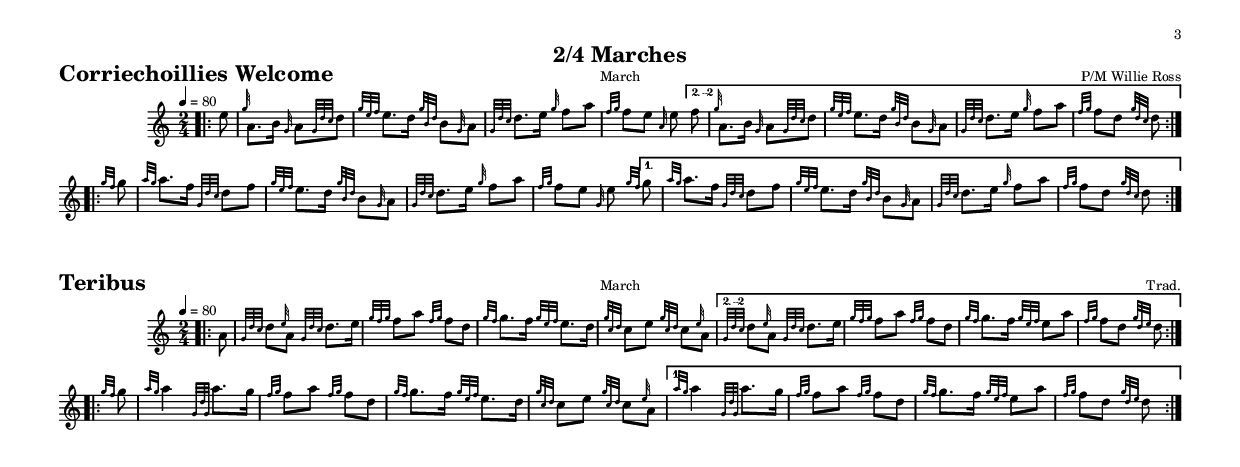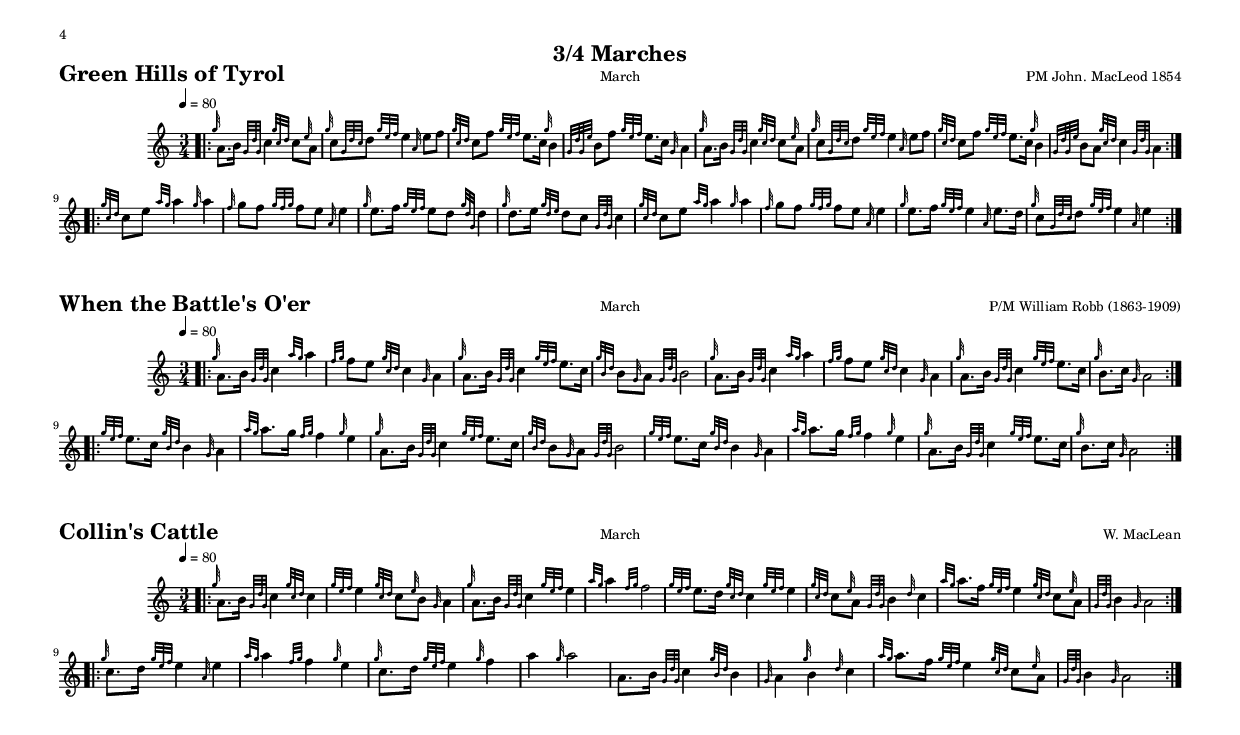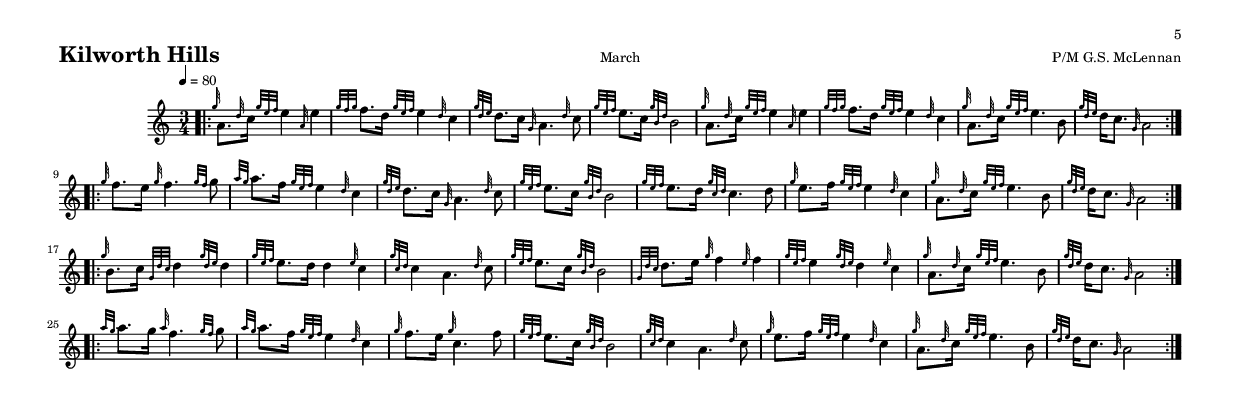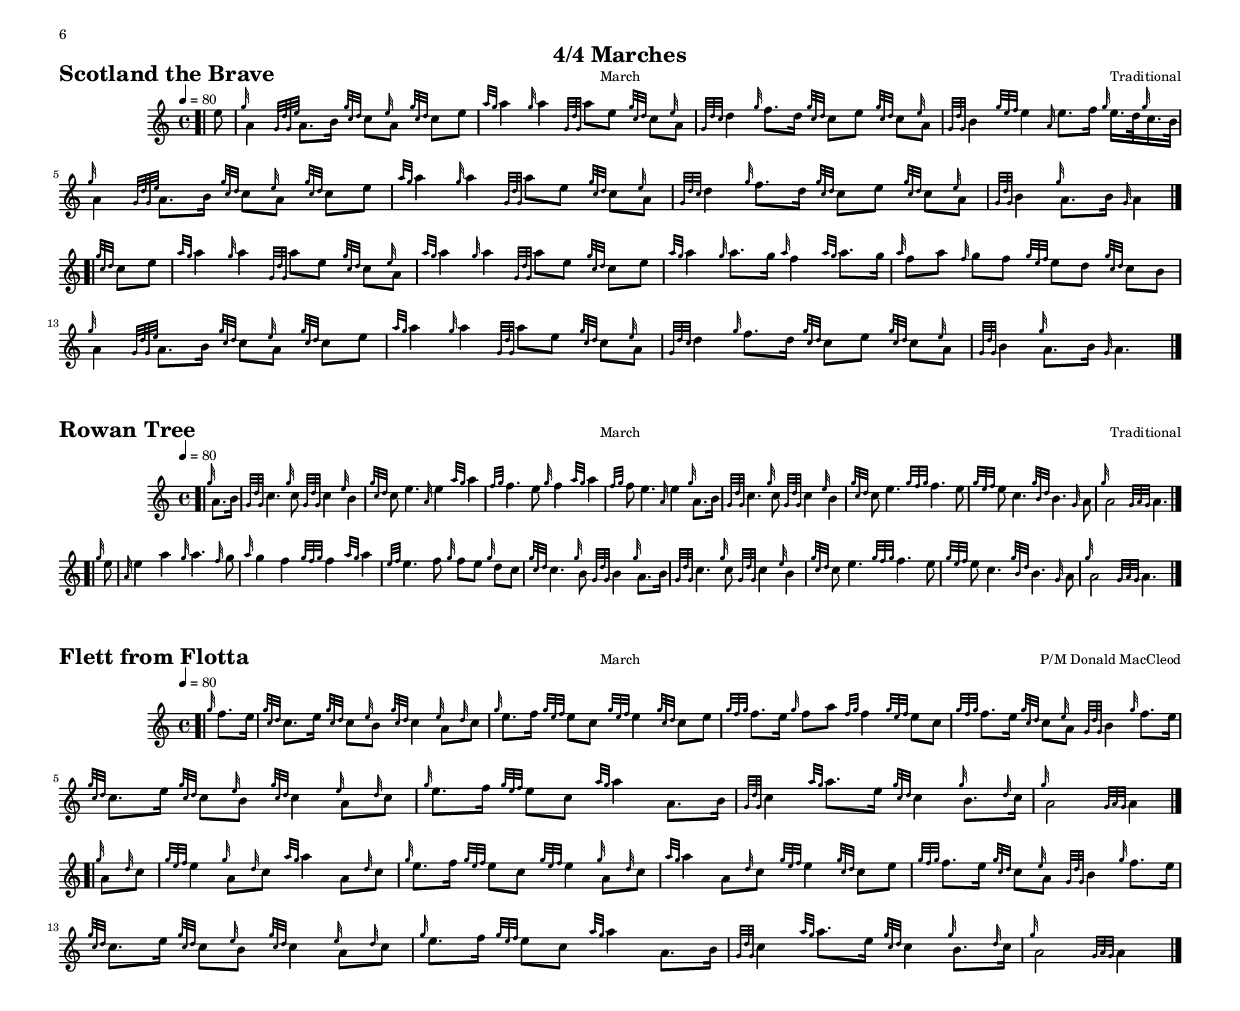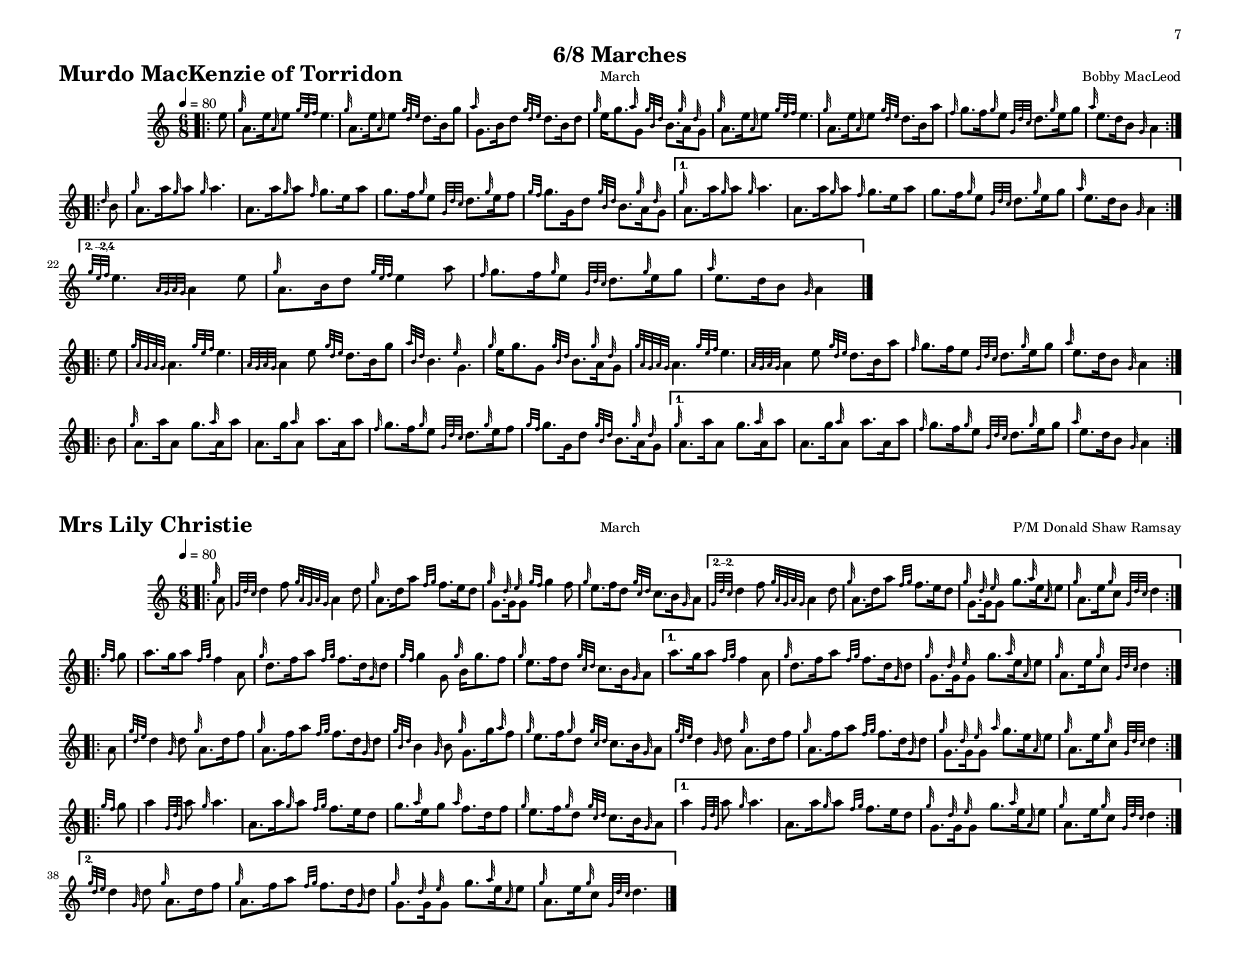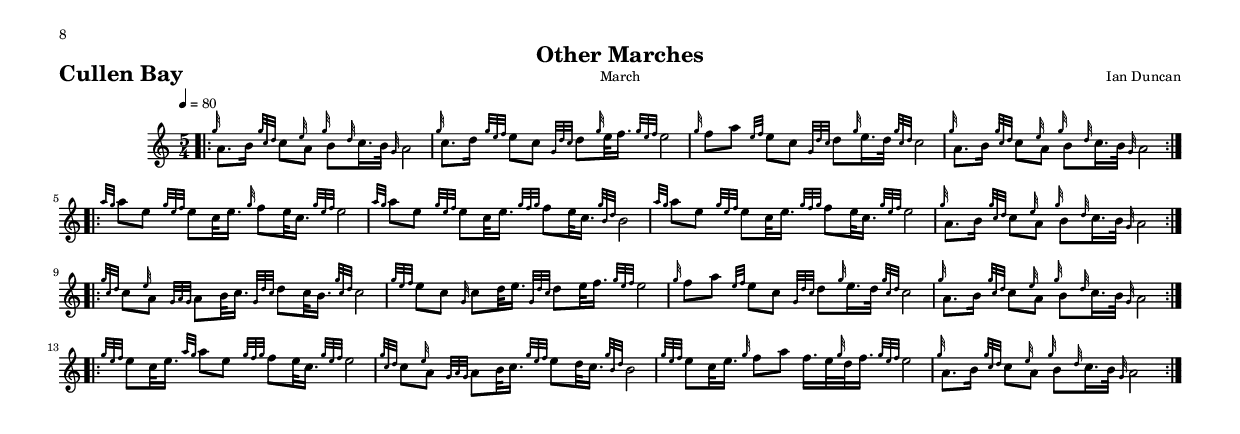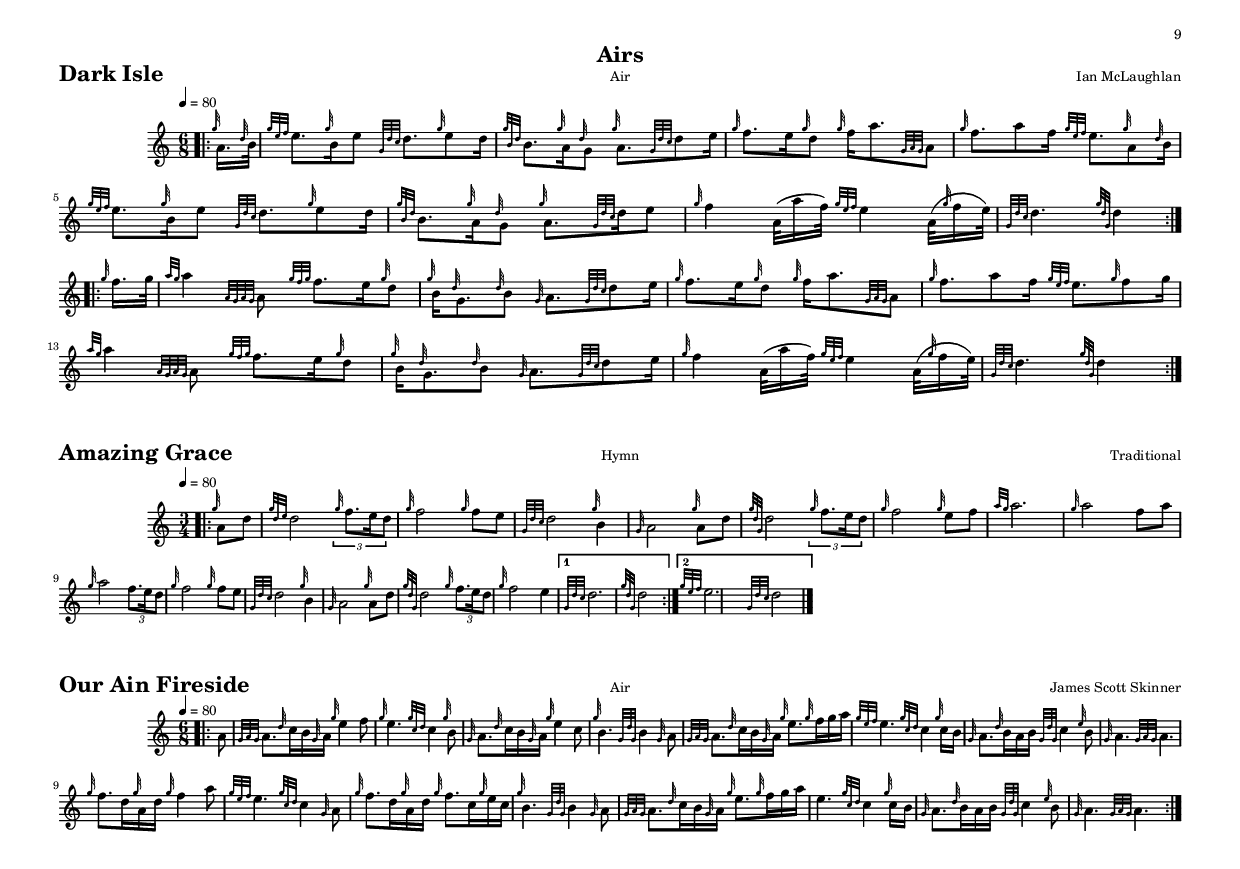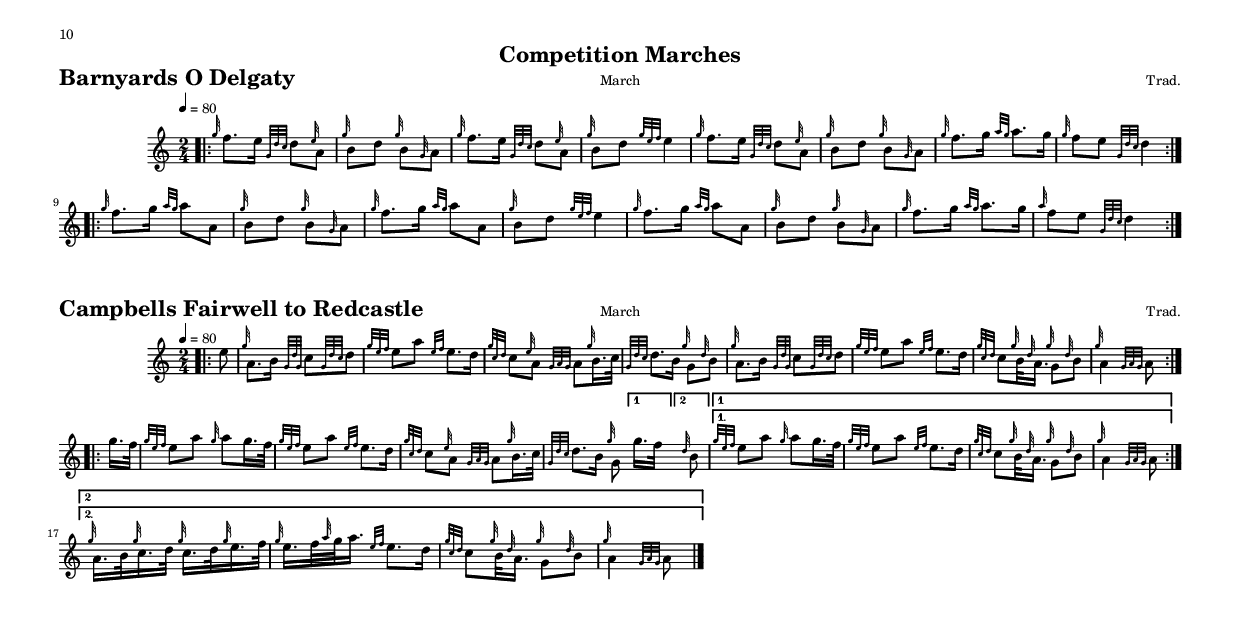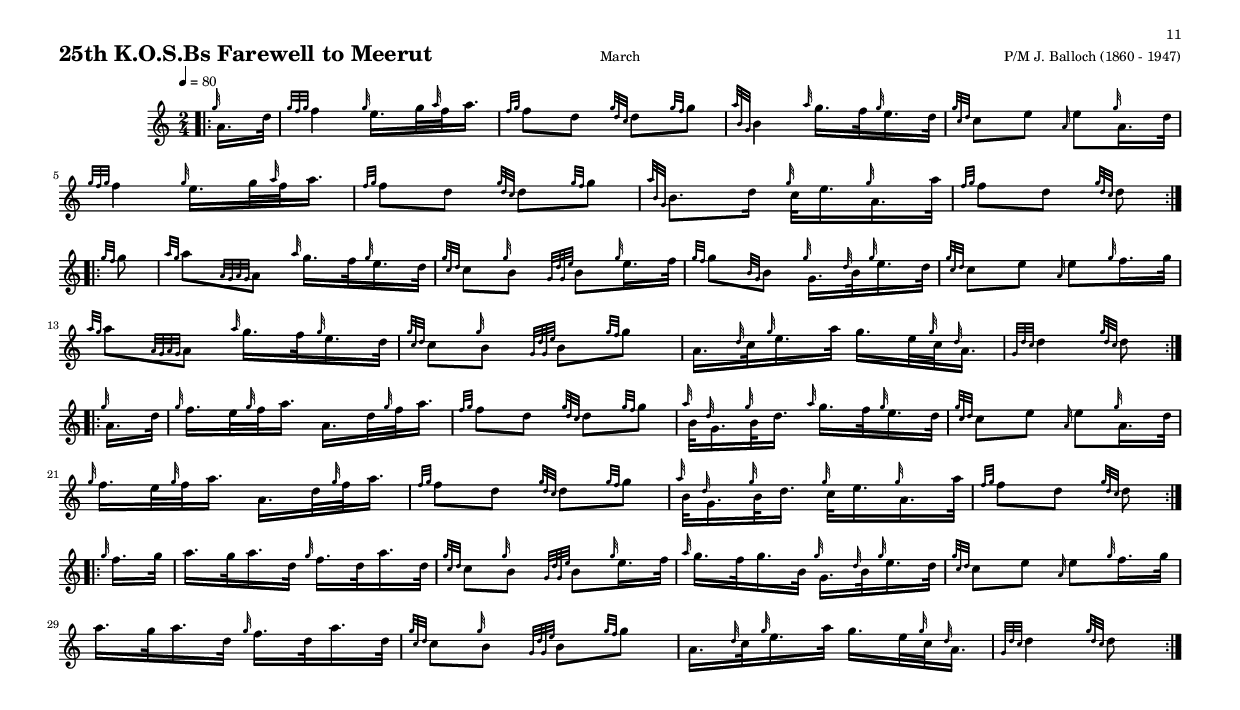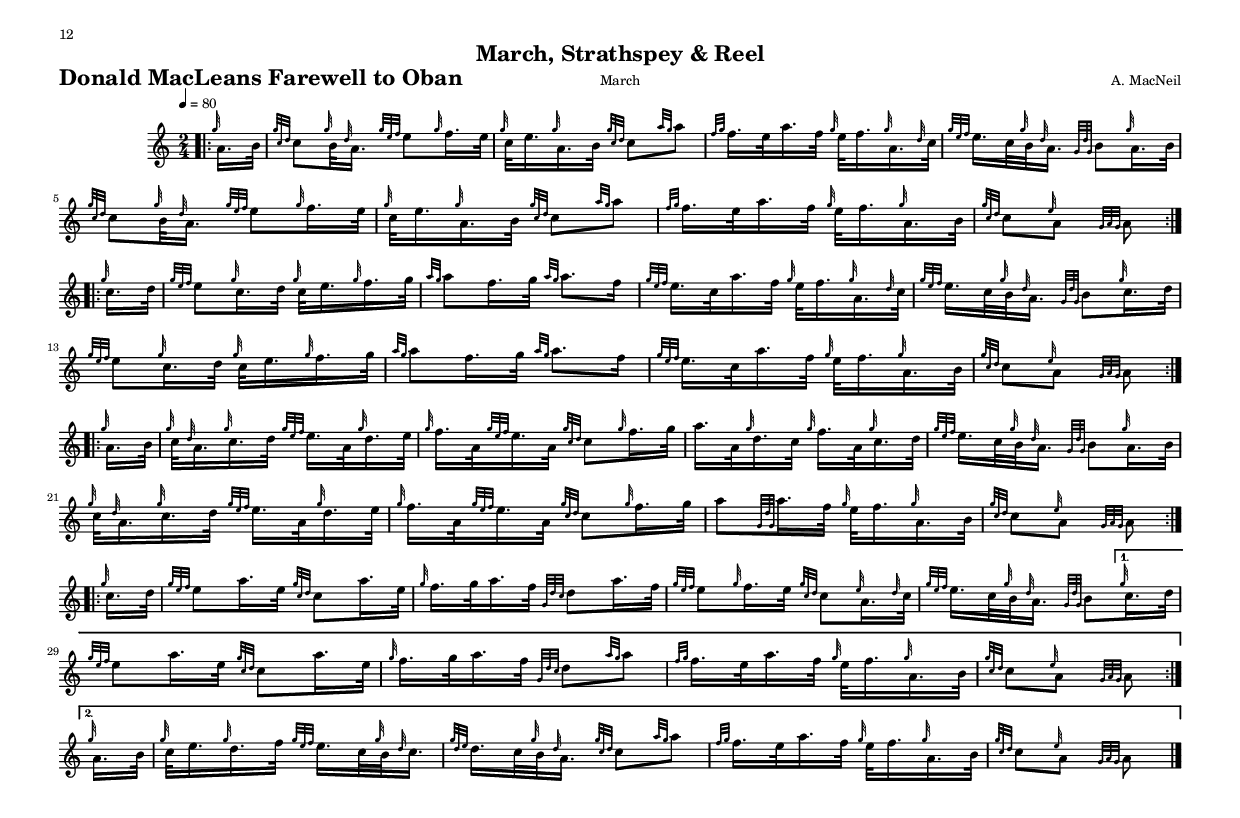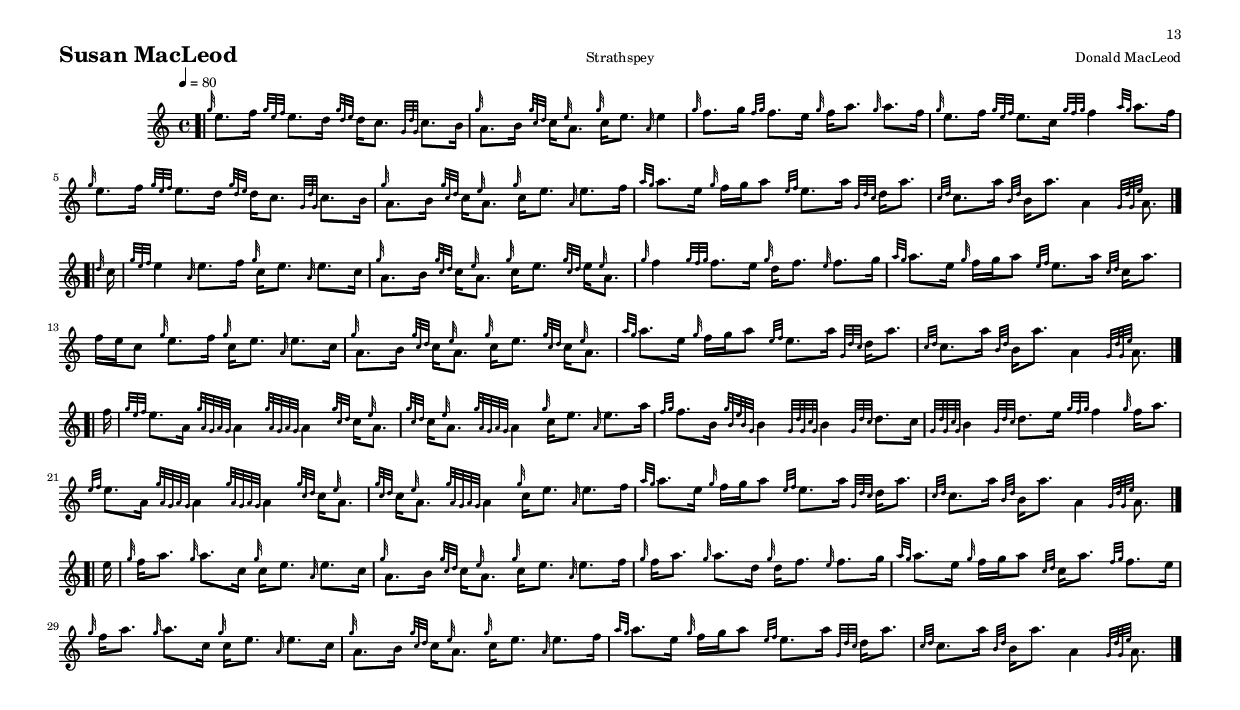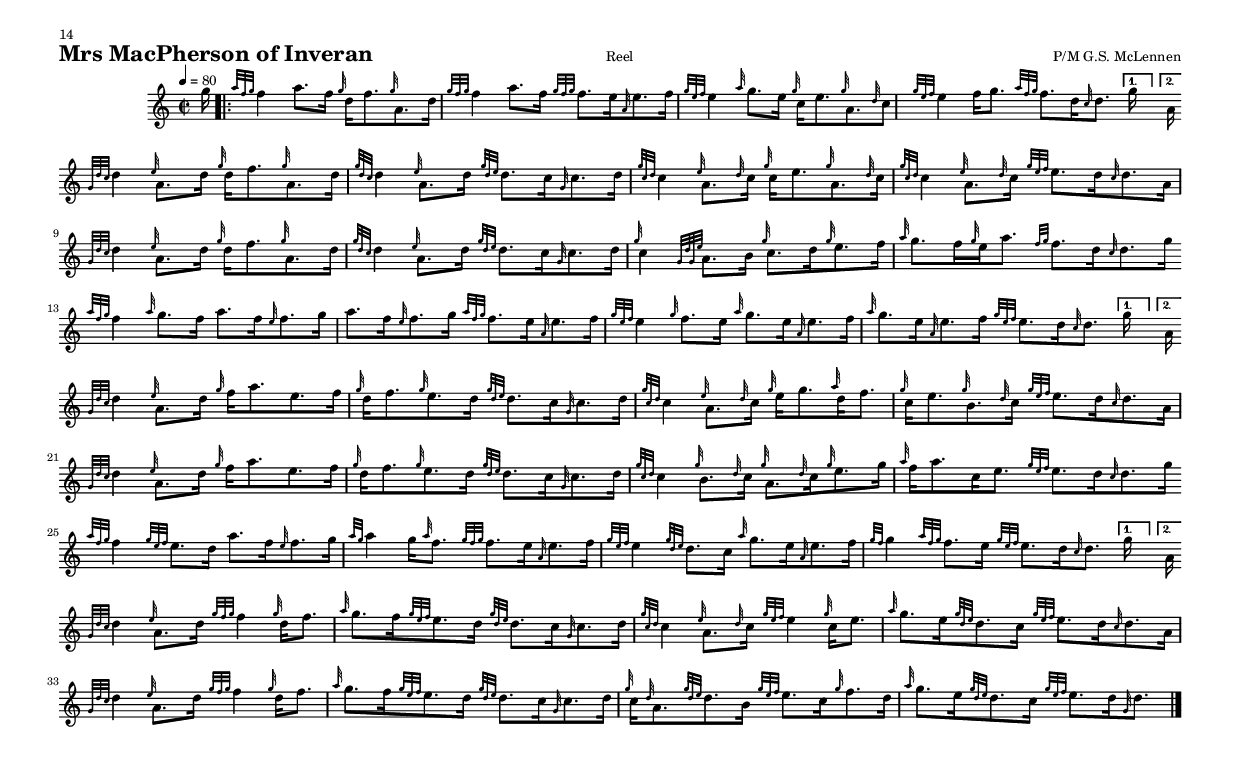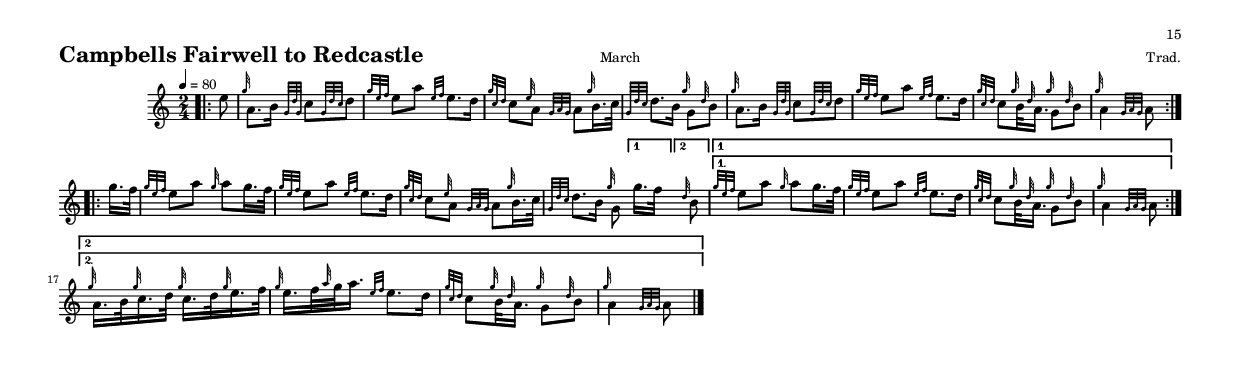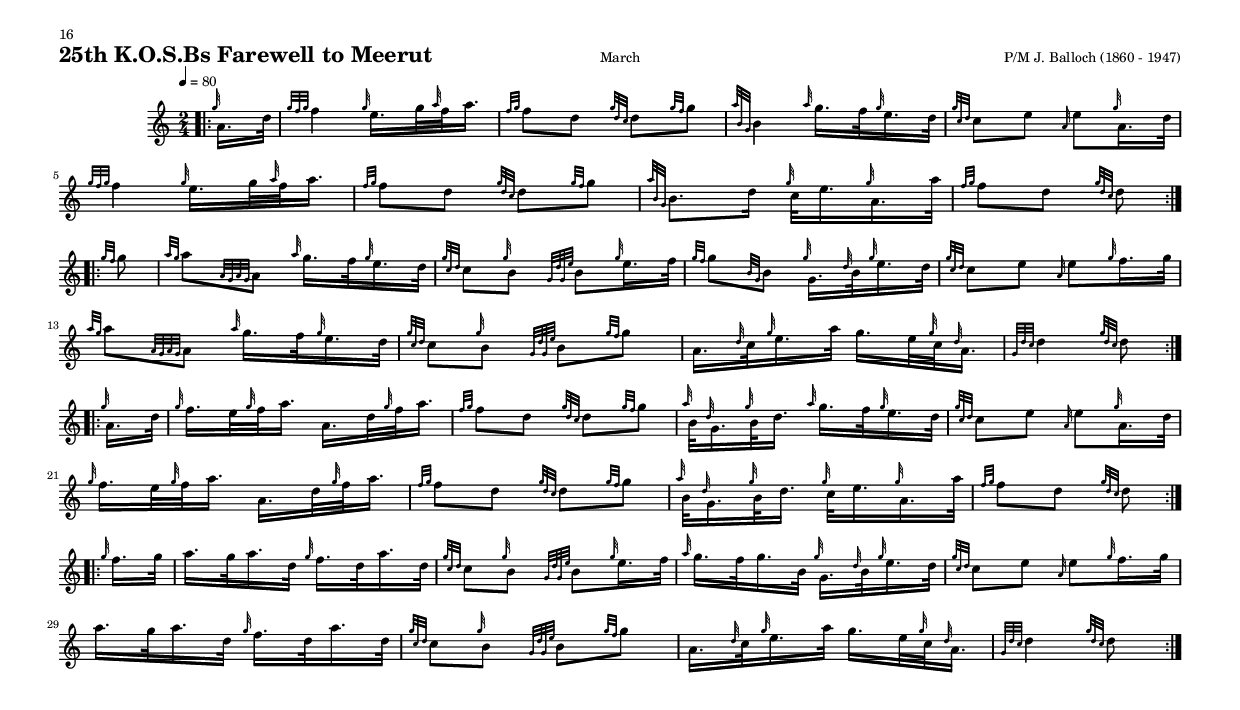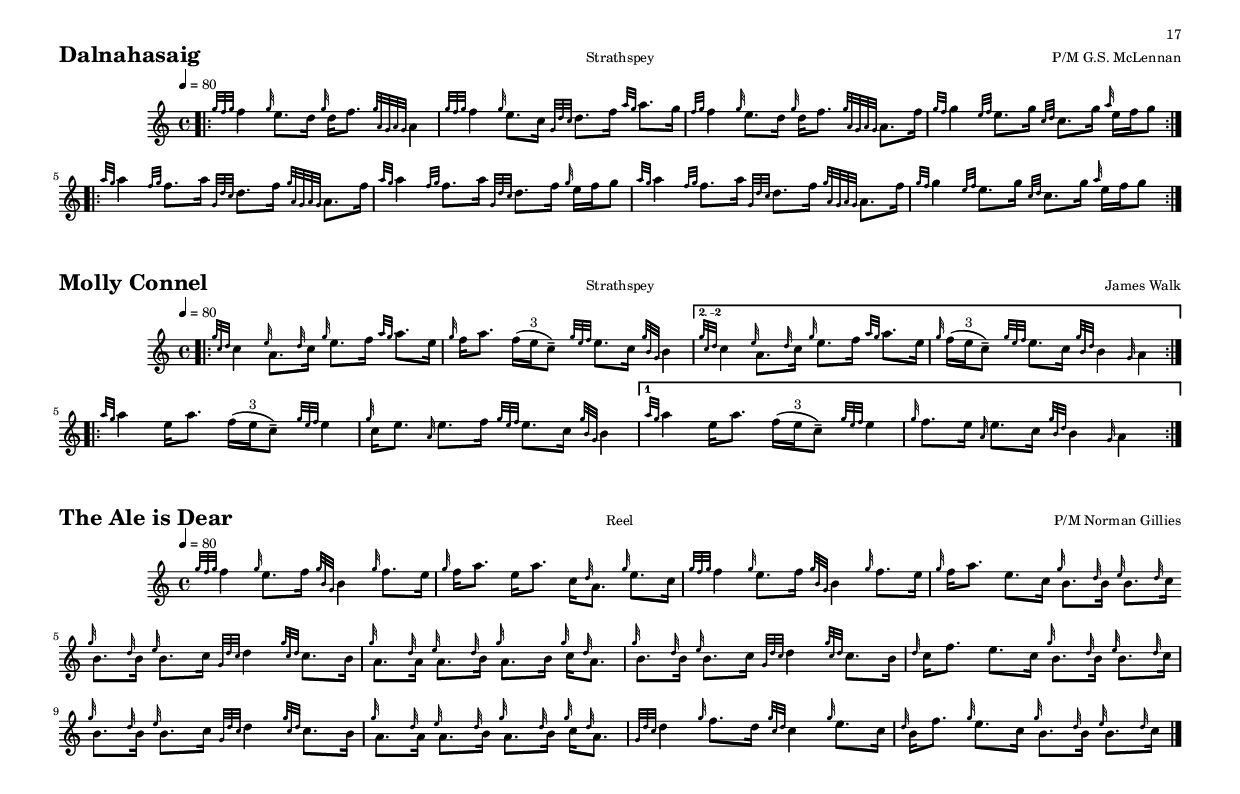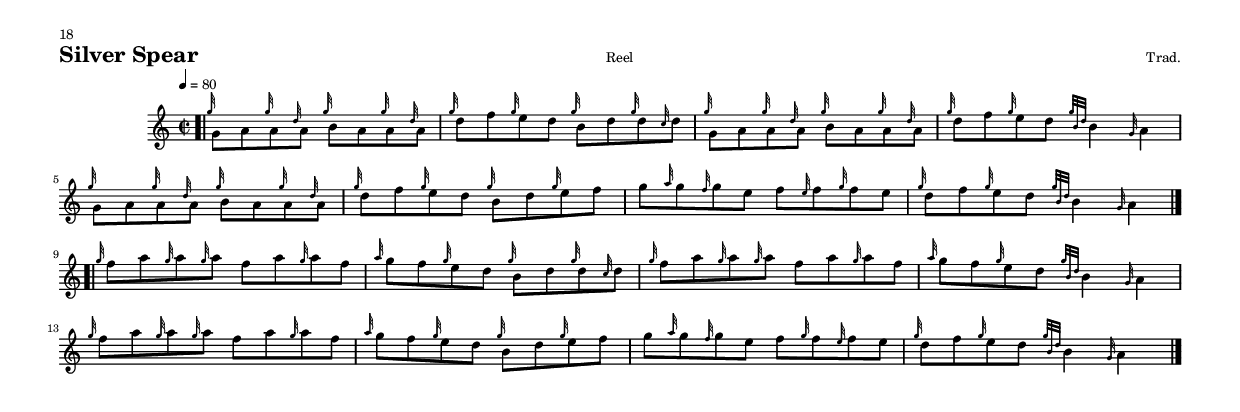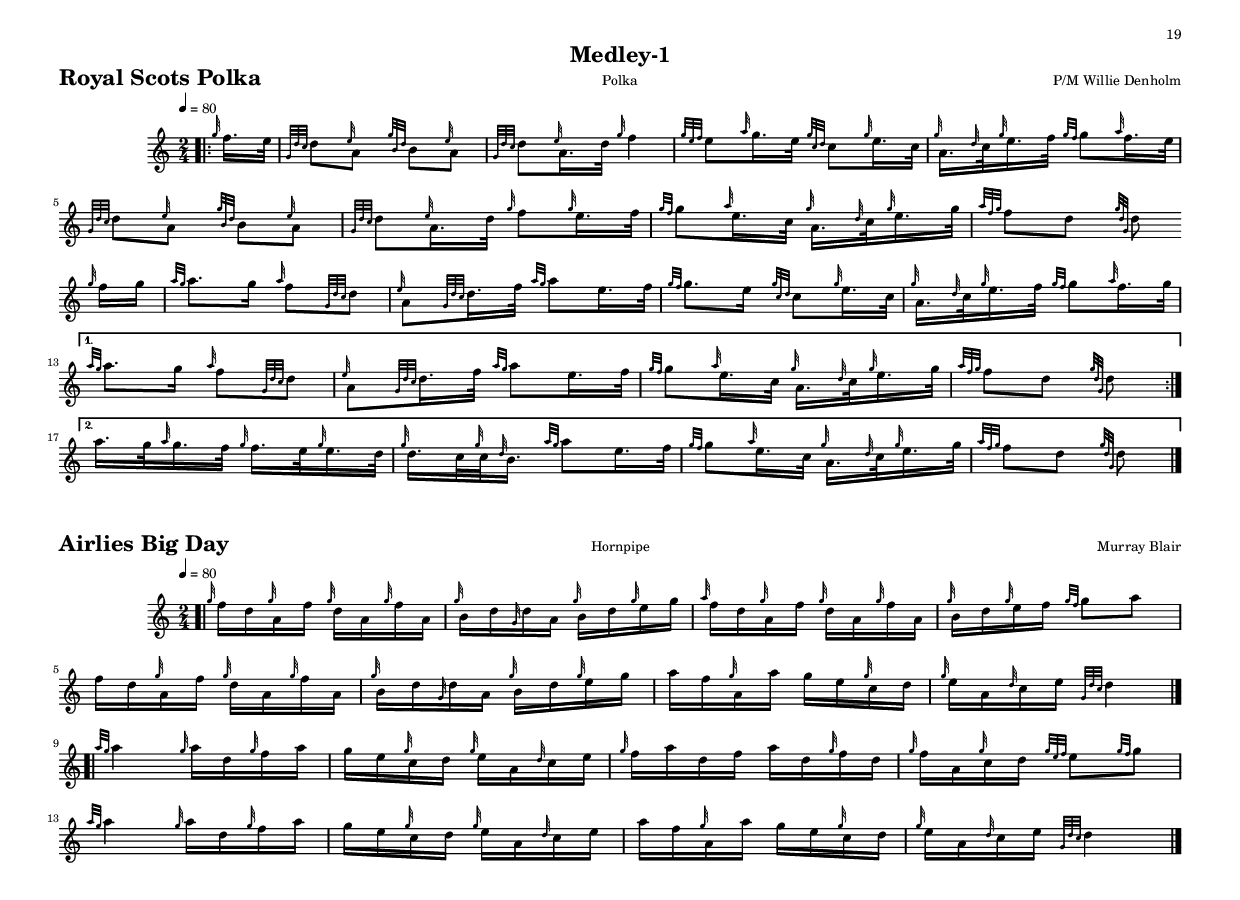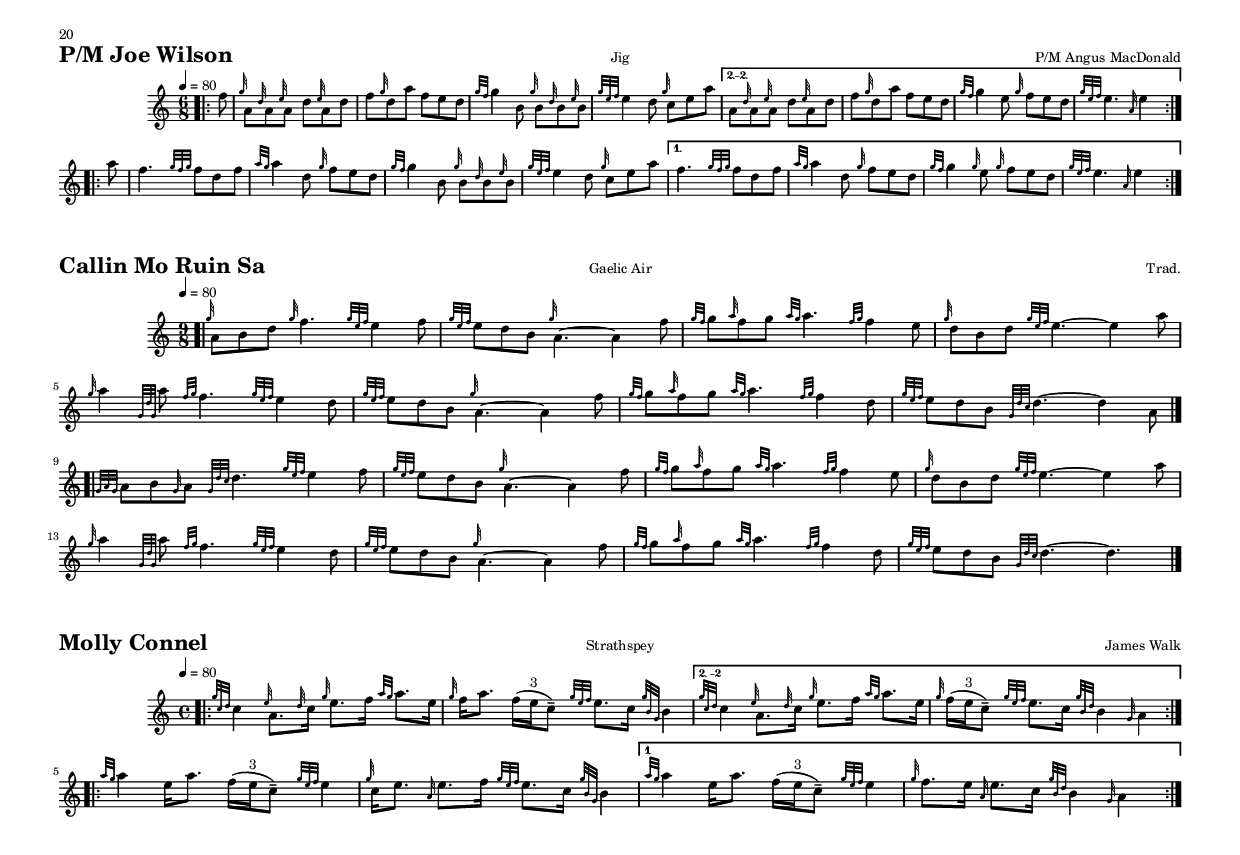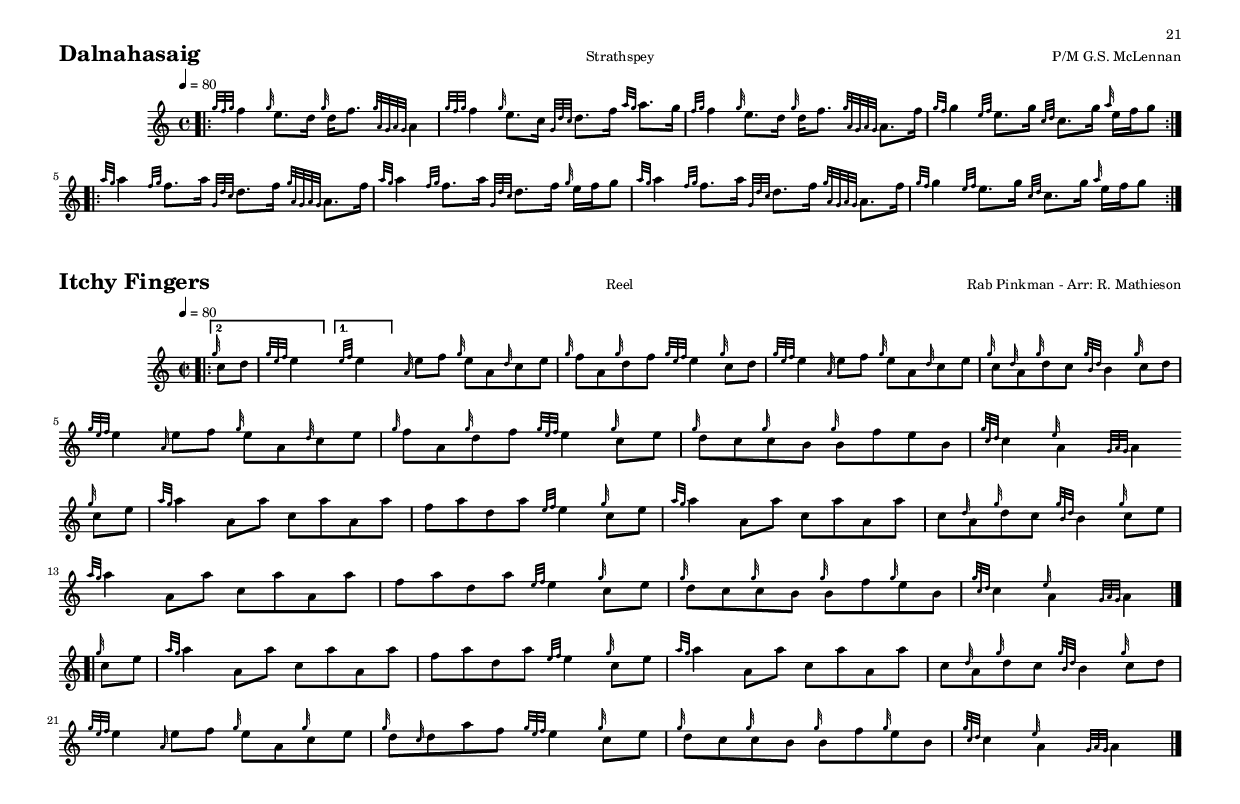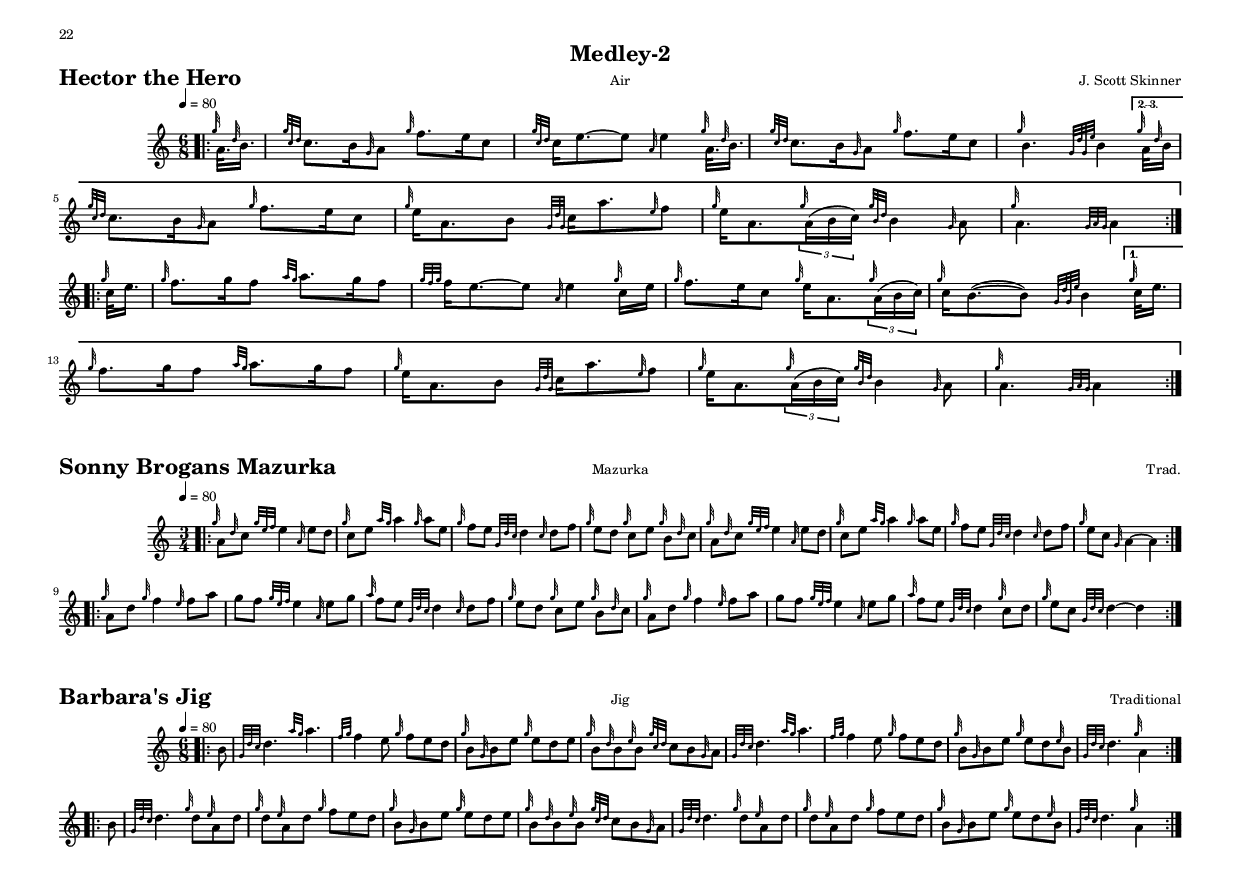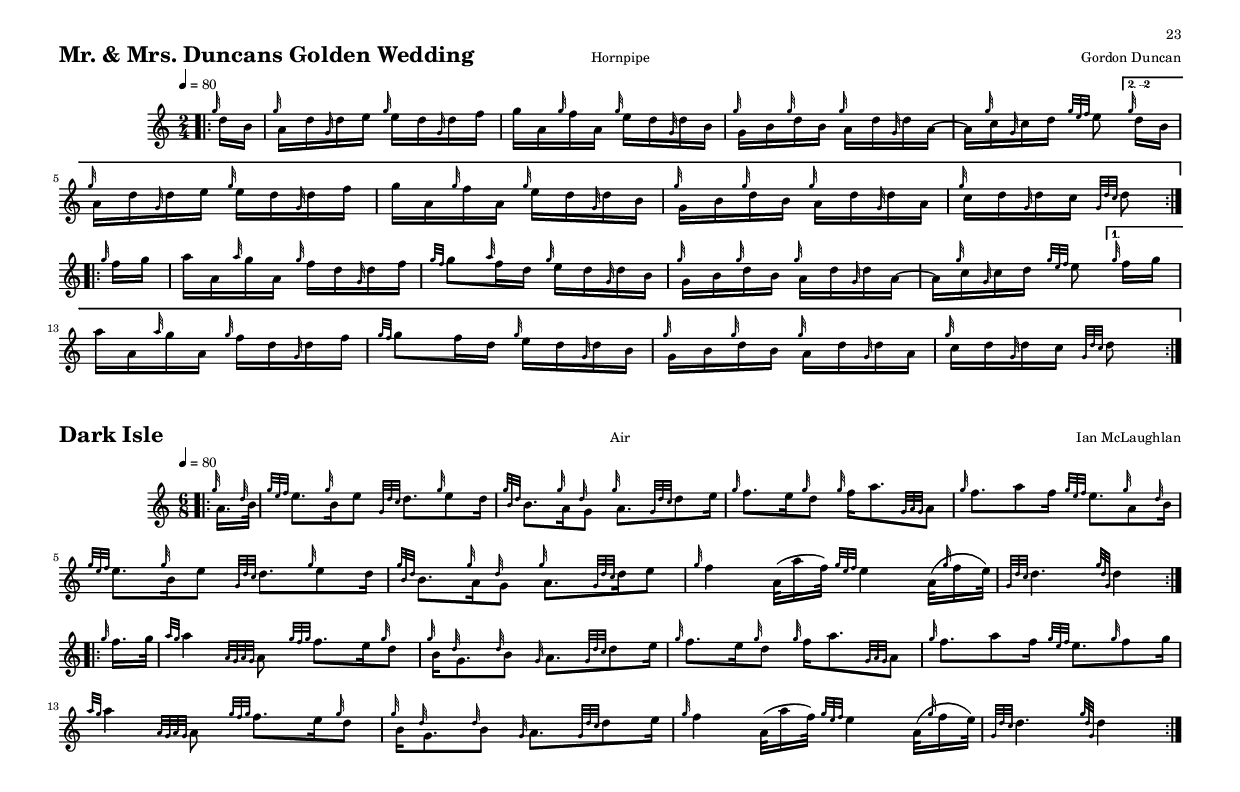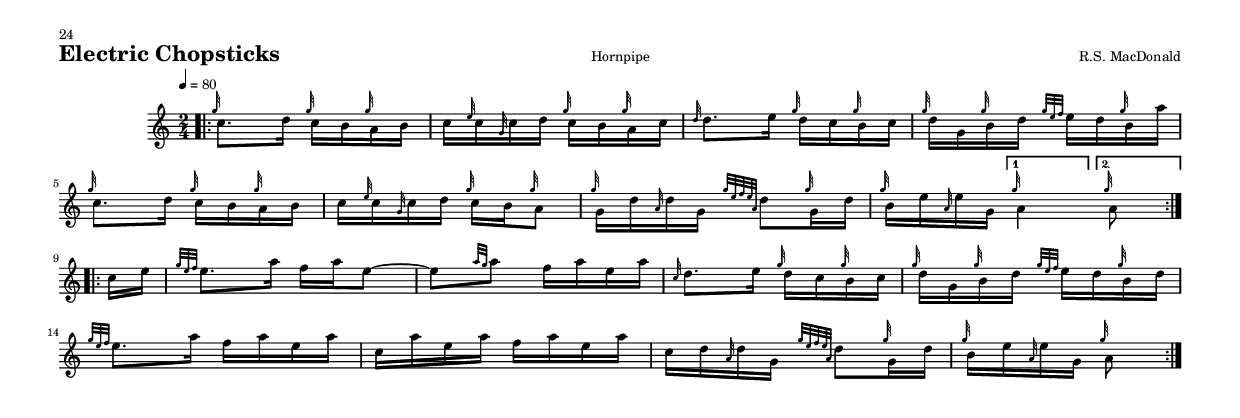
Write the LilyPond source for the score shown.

\version "2.22.1"    

tocSection = #(define-music-function (parser location text) (markup?) 
        	(add-toc-item! 'tocSectionMarkup text)) 

\include "bagpipe.ly" %(default Lilypond formats)
\include "../Includes/BP_format_portrait.ily"

\book {

\header {
    title = "Heather Pipes & Drums"
    subtitle = "Grade 4 Band Collection - 2015"
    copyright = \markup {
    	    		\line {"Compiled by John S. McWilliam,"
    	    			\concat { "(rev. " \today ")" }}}
%    parttagline = "Copied by John S. McWilliam"
  }


\paper {
%    ragged-last-bottom = ##t
    %% Page footer: add a different part-tagline at part last page
    oddFooterMarkup = \markup {
      \column {
        \fill-line {
          %% Copyright header field only on book first page.
          \on-the-fly #first-page \fromproperty #'header:copyright
        }
        \fill-line {
          %% Part tagline header field only on each part last page.
          \on-the-fly #part-last-page \fromproperty #'header:parttagline
        }
        \fill-line {
          %% Tagline header field only on book last page.
          \on-the-fly #last-page \fromproperty #'header:tagline
        }
      }
    }
%    line-width = 11.0\cm
    tocTitleMarkup = \markup {\huge \column { 
    	    \fill-line { \null "Table of Contents" \null } 
    	    \hspace #1 
    	    } 
    }     
    tocItemMarkup = \tocItemWithDotsMarkup
    tocSectionMarkup = \markup {\large \column { 
    	    \hspace #1 
    	    \fill-line { \null \italic \fromproperty #'toc:text \null } 
    	    \hspace #1 
    	    } 
    }
}%end paper
	
	\pageBreak %after title page		
	\markuplist \table-of-contents
	\pageBreak
	
%
	\bookpart {
		\header {
			title = "2/4 Marches"
			subtitle = ##f}
		\tocSection \markup { 2/4 Marches }		
		\tocItem \markup {1. Corriechoillies Welcome to the Northern Meeting}
		\version "2.22.1"

% When ready to include in collection:	
%	1. Comment out top section with \Include file(s)
%					
%	2. \midi section if present.
%	3. Option to comment out "meter" from title e.g. if first tune following
%	   section title.
                                    
%Comment out from here
%{
\include "bagpipe.ly" %(default Lilypond formats)
\include "../Includes/BP_format_portrait.ily" 	

%to here..........................................................
%}

\score {

    \new Staff  {
    \time 2/4	   
    \tempo 4 = 80   
    \hideKeySignature
    \bar ".|:"
    		
    % Part 1
    
    \repeat volta 2 {
    \partial 8 e8
     \grg a8. [ b16 ] \grG a8 [ \thrwd d8 ] |
     \dble e8. [ d16 ] \dblb b8 [ \grG a8 ] |
     \thrwd d8. [ e16 ] \grg f8 [ A8 ] |
     \hdblf f8 [ e8 ] \gra e8 
     
     \set Score.repeatCommands = #'((volta "2. --2")) 
      f8 |
     \grg a8. [ b16 ] \grG a8 [ \thrwd d8 ] 
     \dble e8. [ d16 ] \dblb b8 [ \grG a8 ] 
     \thrwd d8. [ e16 ] \grg f8 [ A8 ] 
     \hdblf f8 [ d8 ] \wslurd d8
     \set Score.repeatCommands = #'((volta #f)) 
     \break
    } %end repeat

    % Part 2
    
  \repeat volta 2 {
 \dblg g8 
 \dblA A8. [ f16 ] \thrwd d8 [ f8 ] |
 \dble e8. [ d16 ] \dblb b8 [ \grG a8 ] |
 \thrwd d8. [ e16 ] \grg f8 [ A8 ] |
 \hdblf f8 [ e8 ] \grG e8 \dblg  
 
 \set Score.repeatCommands = #'((volta "1.")) 
  g8 |
 \dblA A8. [ f16 ] \thrwd d8 [ f8 ] |
 \dble e8. [ d16 ] \dblb b8 [ \grG a8 ] |
 \thrwd d8. [ e16 ] \grg f8 [ A8 ] |
 \set Score.measureLength = #(ly:make-moment 3/8)
 \hdblf f8 [ d8 ] \wslurd d8
 \set Score.repeatCommands = #'((volta #f)) \break
  }
  
    % Part 3
    % Part 4

    } %end staff
    
  \header {
    meter = "March"
    piece = "Corriechoillies Welcome"
    composer = "P/M Willie Ross"
    parttagline = "Copied by John S. McWilliam"
  }

% \midi {} %Generation of midi files option.

}%end score


%		\pageBreak
		\tocItem \markup {2. Teribus }
		\version "2.22.1"

% When ready to include in collection:	
%	1. Comment out top section with \Include file(s)
%					
%	2. \midi section if present.
%	3. Option to comment out "meter" from title e.g. if first tune following
%	   section title.
                                    
%Comment out from here
%{
\include "bagpipe.ly" %(default Lilypond formats)
\include "../Includes/BP_format_portrait.ily" 	

%to here..........................................................
%}

\score {

    \new Staff  {
    \time 2/4	    
    \tempo 4 = 80   
    \hideKeySignature

    \bar ".|:"
    		
    % Part 1
    \repeat volta 2 {
    	    \partial 8 a8
    	    \thrwd d8 [ \gre a8 ] \thrwd d8. [ e16 ] 
    	    \dblf f8 [ A8 ] \hdblf f8 [ d8 ] 
    	    \dblg g8. [ f16 ] \dble e8. [ d16 ] 
    	    \dblc c8 [ e8 ] \dblc c8 [ \gre a8 ]  %\break

    	    \set Score.repeatCommands = #'((volta "2. --2"))  
    	    \thrwd d8 [ \gre a8 ] \thrwd d8. [ e16 ] 
    	    \dblf f8 [ A8 ] \hdblf f8 [ d8 ] 
    	    \dblg g8. [ f16 ] \dble e8 [ A8 ] 
    	    \hdblf f8 [ d8 ] \dbld d8 %\bar ":|:" 
    	    \set Score.repeatCommands = #'((volta #f)) 
    	    \break	
    } %end repeat

    % Part 2
    	\repeat volta 2 {
    	\dblg g8 
    	\dblA A4 \grip A8. [ g16 ] 
    	\hdblf f8 [ A8 ] \hdblf f8 [ d8 ] 
    	\dblg g8. [ f16 ] \dble e8. [ d16 ] 
    	\dblc c8 [ e8 ] \dblc c8 [ \gre a8 ]  %\break

    	\set Score.repeatCommands = #'((volta "1"))  
    	\dblA A4 \grip A8. [ g16 ] 
    	\hdblf f8 [ A8 ] \hdblf f8 [ d8 ] 
    	\dblg g8. [ f16 ] \dble e8 [ A8 ] 
    	\hdblf f8 [ d8 ] \dbld d8 
    	\set Score.repeatCommands = #'((volta #f)) 
    	%\bar ":|" 
    	\break
     	} %end repeat
 	
    % Part 3
    % Part 4

    } %end staff
    
  \header {
    meter = "March"
    piece = "Teribus"
    composer = "Trad."
    parttagline = "Copied by John S. McWilliam"
  }

% \midi {} %Generation of midi files option.

}%end score


%		\pageBreak
		}
%

	\bookpart {
		\header {
			title = "3/4 Marches"
			subtitle = ##f}
		\tocSection \markup { 3/4 Marches } 		\tocItem \markup {1. Green Hills of Tyrol}
		\version "2.22.1"

% When ready to include in collection:	
%	1. Comment out top section with \Include file(s)
%					
%	2. \midi section if present.
%	3. Option to comment out "meter" from title e.g. if first tune following
%	   section title.
                                    
%Comment out from here
%{
\include "bagpipe.ly" %(default Lilypond formats)
\include "../Includes/BP_format_portrait.ily" 	

%to here..........................................................
%}

\score {

    \new Staff  {
    \time 3/4	    
    \tempo 4 = 80   
    \hideKeySignature
    \bar ".|:"
    		
    % Part 1
    \repeat volta 2 {
 \grg a8. [ b16 ] \grip c4 \dblc c8 [ \gre a8 ] 
 \grg c8 [ \thrwd d8 ] \dble e4 \gra e8 [ f8 ] 
 \dblc c8 [ f8 ] \dble e8. [ c16 ] \grg b4 
 \taor b8 [ f8 ] \dble e8. [ c16 ] \grG a4 
 \grg a8. [ b16 ] \grip c4 \dblc c8 [ \gre a8 ] 
 \grg c8 [ \thrwd d8 ] \dble e4 \gra e8 [ f8 ] 
 \dblc c8 [ f8 ] \dble e8. [ c16 ] \grg b4 
 \taor b8 [ a8 ] \dblc c4 \grip a4 \break
    } %end of repeat
 
    % Part 2
    \repeat volta 2 {
 \dblc c8 [ e8 ] \dblA A4 \grg A4 
 \grf g8 [ f8 ] \dblf f8 [ e8 ] \gra e4 
 \grg e8. [ f16 ] \dble e8 [ d8 ] \slurd d4 
 \grg d8. [ e16 ] \dbld d8 [ c8 ] \grip c4 
 \dblc c8 [ e8 ] \dblA A4 \grg A4 
 \grf g8 [ f8 ] \dblf f8 [ e8 ] \gra e4 
 \grg e8. [ f16 ] \dble e4 \gra e8. [ d16 ] 
 \grg c8 [ \thrwd d8 ] \dble e4 \gra e4 \break
    } %end of repeat

    % Part 3
    % Part 4

    } %end staff
    
  \header {
    meter = "March"
    piece = "Green Hills of Tyrol"
    composer = "PM John. MacLeod 1854"
    parttagline = "Copied by John S. McWilliam"
  }

% \midi {} %Generation of midi files option.

}%end score

 
%		\pageBreak
		\tocItem \markup {2. When the Battles O'er}
		\version "2.22.1"

% When ready to include in collection:	
%	1. Comment out top section with \Include file(s)
%					
%	2. \midi section if present.
%	3. Option to comment out "meter" from title e.g. if first tune following
%	   section title.
                                    
%Comment out from here
%{
\include "bagpipe.ly" %(default Lilypond formats)
\include "../Includes/BP_format_portrait.ily" 	

%to here..........................................................
%}

\score {

    \new Staff  {
    \time 3/4	  
    \tempo 4 = 80  
    \hideKeySignature
    \bar ".|:"
    		
    % Part 1
    \repeat volta 2 {
\grg a8. [ b16 ] \grip c4 \dblA A4 
 \hdblf f8 [ e8 ] \dblc c4 \grG a4 
 \grg a8. [ b16 ] \grip c4 \dble e8. [ c16 ] 
 \dblb b8 [ \grG a8 ] \grip b2 
 \grg a8. [ b16 ] \grip c4 \dblA A4 
 \hdblf f8 [ e8 ] \dblc c4 \grG a4 
 \grg a8. [ b16 ] \grip c4 \dble e8. [ c16 ] 
 \grg b8. [ c16 ] \grG a2 \break
    } %end of repeat

    % Part 2
    \repeat volta 2 {
 \dble e8. [ c16 ] \dblb b4 \grG a4 
 \dblA A8. [ g16 ] \hdblf f4 \grg e4 
 \grg a8. [ b16 ] \grip c4 \dble e8. [ c16 ] 
 \dblb b8 [ \grG a8 ] \grip b2 
 \dble e8. [ c16 ] \dblb b4 \grG a4 
 \dblA A8. [ g16 ] \hdblf f4 \grg e4 
 \grg a8. [ b16 ] \grip c4 \dble e8. [ c16 ] 
 \grg b8. [ c16 ] \grG a2 \break
    } %end of repeat

    % Part 3
    % Part 4

    } %end staff
    
  \header {
    meter = "March"
    piece = "When the Battle's O'er"
    composer = "P/M William Robb (1863-1909)"
    parttagline = "Copied by John S. McWilliam"
  }

% \midi {} %Generation of midi files option.

}%end score
 
%		\pageBreak
		\tocItem \markup {3. Colin's Cattle}
		\version "2.22.1"

% When ready to include in collection:	
%	1. Comment out top section with \Include file(s)
%					
%	2. \midi section if present.
%	3. Option to comment out "meter" from title e.g. if first tune following
%	   section title.
                                    
%Comment out from here
%{
\include "bagpipe.ly" %(default Lilypond formats)
\include "../Includes/BP_format_portrait.ily" 	

%to here..........................................................
%}

\score {

    \new Staff  {
    \time 3/4	    
    \tempo 4 = 80   
    \hideKeySignature
    \bar ".|:"
    		
    % Part 1
    \repeat volta 2 {
 \grg a8. [ b16 ] \grip c4 \dblc c4 
 \dble e4 \dblc c8 [ \gre b8 ] \grG a4 
 \grg a8. [ b16 ] \grip c4 \dble e4 
 \dblA A4 \hdblf f2 
 \dble e8. [ d16 ] \dblc c4 \dble e4 
 \dblc c8 [ \gre a8 ] \grip b4 \grd c4 
 \dblA A8. [ f16 ] \dble e4 \dblc c8 [ \gre a8 ] 
 \grip b4 \grG a2 \break
    } %end of repeat

    % Part 2
    \repeat volta 2 {
 \grg c8. [ d16 ] \dble e4 \gra e4 
 \dblA A4 \hdblf f4 \grg e4 
 \grg c8. [ d16 ] \dble e4 \grg f4 
 A4 \grg A2 
 a8. [ b16 ] \grip c4 \dblb b4 
 \grG a4 \grg b4 \grd c4 
 \dblA A8. [ f16 ] \dble e4 \dblc c8 [ \gre a8 ] 
 \grip b4 \grG a2 \break
    } %End of repeat

    % Part 3
    % Part 4

    } %end staff
    
  \header {
    meter = "March"
    piece = "Collin's Cattle"
    composer = "W. MacLean"
    parttagline = "Copied by John S. McWilliam"
  }
% added layout options. See bagpipe_new.ly (\layout) for default settings

% \midi {} %Generation of midi files option.

}%end score

 
		\pageBreak
		\tocItem \markup {3. Kilworth Hills }
		\version "2.22.1"

% When ready to include in collection:	
%	1. Comment out top section with \Include file(s)
%					
%	2. \midi section if present.
%	3. Option to comment out "meter" from title e.g. if first tune following
%	   section title.
                                    
%Comment out from here
%{
\include "bagpipe.ly" %(default Lilypond formats)
\include "../Includes/BP_format_portrait.ily" 	

%to here..........................................................
%}

\score {

    \new Staff  {
    \time 3/4	    
    \tempo 4 = 80   
    \hideKeySignature
    \bar ".|:"
    		
    % Part 1
    \repeat volta 2 {
    \grg a8. [ \grd c16 ] \dble e4 \gra e4 
    \dblf f8. [ d16 ] \dble e4 \grd c4 
    \dbld d8. [ c16 ] \grG a4. \grd c8 
    \dble e8. [ c16 ] \dblb b2  %\break
 
    \grg a8. [ \grd c16 ] \dble e4 \gra e4 
    \dblf f8. [ d16 ] \dble e4 \grd c4 
    \grg a8. [ \grd c16 ] \dble e4. b8 
    \dbld d16 [ c8. ] \grG a2 %\bar ":|:" 
    \break	    
    } %end repeat
    
    % Part 2
    \repeat volta 2 {
     \grg f8. [ e16 ] \grg f4. \dblg g8 
     \dblA A8. [ f16 ] \dble e4 \grd c4 
     \dbld d8. [ c16 ] \grG a4. \grd c8 
     \dble e8. [ c16 ] \dblb b2  %\break
 
     \dble e8. [ d16 ] \dblc c4. d8 
     \grg e8. [ f16 ] \dble e4 \grd c4 
     \grg a8. [ \grd c16 ] \dble e4. b8 
     \dbld d16 [ c8. ] \grG a2 %\bar ":|:" 
     \break	    
    } %end repeat
    
    % Part 3
    \repeat volta 2 {
     \grg b8. [ c16 ] \thrwd d4 \dbld d4 
     \dble e8. [ d16 ] d4 \gre c4 
     \dblc c4 a4. \grd c8 
     \dble e8. [ c16 ] \dblb b2  %\break

     \thrwd d8. [ e16 ] \grg f4 \gre f4 
     \dble e4 \dbld d4 \gre c4 
     \grg a8. [ \grd c16 ] \dble e4. b8 
     \dbld d16 [ c8. ] \grG a2 %\bar ":|:" 
     \break  	    
    } %end repeat
    
    % Part 4
    \repeat volta 2 {
     \dblA A8. [ g16 ] \grA f4. \dblg g8 
     \dblA A8. [ f16 ] \dble e4 \grd c4 
     \grg f8. [ e16 ] \grg c4. f8 
     \dble e8. [ c16 ] \dblb b2  %\break

 
     \dblc c4 a4. \grd c8 
     \grg e8. [ f16 ] \dble e4 \grd c4 
     \grg a8. [ \grd c16 ] \dble e4. b8 
     \dbld d16 [ c8. ] \grG a2 %\bar ":|" 
     \break	    
    } %end repeat

    } %end staff
    
  \header {
    meter = "March"
    piece = "Kilworth Hills"
    composer = "P/M G.S. McLennan"
    parttagline = "Copied by John S. McWilliam"
  }

% \midi {} %Generation of midi files option.

}%end score

 
		\pageBreak
		
		}	
%
	\bookpart {
		\header {
			title = "4/4 Marches"
			subtitle = ##f}
		\tocSection \markup { 4/4 Marches } 
		\tocItem \markup {1. Scotland the Brave}
		\version "2.22.1"

% When ready to include in collection:	
%	1. Comment out top section with \Include file(s)
%					
%	2. \midi section if present.
%	3. Option to comment out "meter" from title e.g. if first tune following
%	   section title.
                                    
%Comment out from here
%{
\include "bagpipe.ly" %(default Lilypond formats)
\include "../Includes/BP_format_portrait.ily" 	

%to here..........................................................
%}

\defineBarLine "|.-.|" #'("|." ".|" "|.")

\score {

    \new Staff  {
    \time 4/4	    
    \tempo 4 = 80 
%    \bagpipeKey
    \hideKeySignature
    \bar ".|"
    		
    % Part 1
    \partial 8 { e8 }
 \grg a4 \taor a8. [ b16 ] \dblc c8 [ \gre a8 ] \dblc c8 [ e8 ] 
 \dblA A4 \grg A4 \grip A8 [ e8 ] \dblc c8 [ \gre a8 ] 
 \thrwd d4 \grg f8. [ d16 ] \dblc c8 [ e8 ] \dblc c8 [ \gre a8 ] 
 \grip b4 \dble e4 \gra e8. [ f16 ] \grg e16. [ d32 \grg c16. b32 ]  \break

 \grg a4 \taor a8. [ b16 ] \dblc c8 [ \gre a8 ] \dblc c8 [ e8 ] 
 \dblA A4 \grg A4 \grip A8 [ e8 ] \dblc c8 [ \gre a8 ] 
 \thrwd d4 \grg f8. [ d16 ] \dblc c8 [ e8 ] \dblc c8 [ \gre a8 ] 
 \grip b4 \grg a8. [ b16 ] \grG a4 \bar "|.-.|" \break 

    % Part 2
 \dblc c8 [ e8 ] 
 \dblA A4 \grg A4 \grip A8 [ e8 ] \dblc c8 [ \gre a8 ] 
 \dblA A4 \grg A4 \grip A8 [ e8 ] \dblc c8 [ e8 ] 
 \dblA A4 \grg A8. [ g16 ] \grA f4 \dblA A8. [ g16 ] 
 \grA f8 [ A8 ] \grf g8 [ f8 ] \dble e8 [ d8 ] \dblc c8 [ b8 ]  \break

 \grg a4 \taor a8. [ b16 ] \dblc c8 [ \gre a8 ] \dblc c8 [ e8 ] 
 \dblA A4 \grg A4 \grip A8 [ e8 ] \dblc c8 [ \gre a8 ] 
 \thrwd d4 \grg f8. [ d16 ] \dblc c8 [ e8 ] \dblc c8 [ \gre a8 ] 
 \grip b4 \grg a8. [ b16 ] \grG a4. \bar "|." \break 

    % Part 3
    % Part 4

    } %end staff
    
  \header {
    meter = "March"
    piece = "Scotland the Brave"
    composer = "Traditional"
    parttagline = "Copied by John S. McWilliam"
  }

% \midi {} %Generation of midi files option.

}%end score
 
%		\pageBreak
		\tocItem \markup {2. Rowan Tree}
		\version "2.22.1"

% When ready to include in collection:	
%	1. Comment out top section with \Include file(s)
%					
%	2. \midi section if present.
%	3. Option to comment out "meter" from title e.g. if first tune following
%	   section title.
                                    
%Comment out from here
%{
\include "bagpipe.ly" %(default Lilypond formats)
\include "../Includes/BP_format_portrait.ily" 	

%to here..........................................................
%}

\defineBarLine "|.-.|" #'("|." ".|" "|.")
 
\score {

    \new Staff  {
    \time 4/4	    
    \tempo 4 = 80  
%    \bagpipeKey
    \hideKeySignature
    \bar ".|"
    		
    % Part 1
    \partial 4 {\grg a8. [ b16 ]} 
 \grip c4. \grg c8 \grip c4 \gre b4 
 \dblc c8 e4. \gra e4 \dblA A4 
 \hdblf f4. e8 \grg f4 \dblA A4 
 \hdblf f8 e4. \gra e4 \grg a8. [ b16 ] 
 \grip c4. \grg c8 \grip c4 \gre b4 
 \dblc c8 e4. \dblf f4. e8 
 \dble e8 c4. \dblb b4. \grG a8 
 \grg a2 \wbirl a4. \bar "|.-.|" \break 

    % Part 2
 \grg e8 
 \gra e4 A4 \grg A4. \grf g8 
 \grA g4 f4 \dblf f4 \dblA A4 
 \hdble e4. f8 \grg f8 [ e8 ] \grg d8 [ c8 ] 
 \dblc c4. \grg b8 \grip b4 \grg a8. [ b16 ] 
 \grip c4. \grg c8 \grip c4 \gre b4 
 \dblc c8 e4. \dblf f4. e8 
 \dble e8 c4. \dblb b4. \grG a8 
 \grg a2 \wbirl a4. \bar "|." \break 

    % Part 3
    % Part 4

    } %end staff
    
  \header {
    meter = "March"
    piece = "Rowan Tree"
    composer = "Traditional"
    parttagline = "Copied by John S. McWilliam"
  }

% \midi {} %Generation of midi files option.

}%end score
 
%		\pageBreak
%
		\tocItem \markup {6. Flett from Flotta}
		\version "2.22.1"

% When ready to include in collection:	
%	1. Comment out top section with \Include file(s)
%					
%	2. \midi section if present.
%	3. Option to comment out "meter" from title e.g. if first tune following
%	   section title.
                                    
%Comment out from here
%{
\include "bagpipe.ly" %(default Lilypond formats)
\include "../Includes/BP_format_portrait.ily" 	

%to here..........................................................
%}


\score {

    \new Staff  {
    \time 4/4	   
    \tempo 4 = 80  
%    \bagpipeKey
    \hideKeySignature
    \bar ".|"
    		
    % Part 1
 
 \partial 4 {\grg f8. [ e16 ]} 
 \dblc c8. [ e16 ] \dblc c8 [ \gre b8 ] \dblc c4 \gre a8 [ \grd c8 ] 
 \grg e8. [ f16 ] \dble e8 [ c8 ] \dble e4 \dblc c8 [ e8 ] 
 \dblf f8. [ e16 ] \grg f8 [ A8 ] \hdblf f4 \dble e8 [ c8 ] 
 \dblf f8. [ e16 ] \dblc c8 [ \gre a8 ] \grip b4 \grg f8. [ e16 ]  
 \break

 \dblc c8. [ e16 ] \dblc c8 [ \gre b8 ] \dblc c4 \gre a8 [ \grd c8 ] 
 \grg e8. [ f16 ] \dble e8 [ c8 ] \dblA A4 a8. [ b16 ] 
 \grip c4 \dblA A8. e16 \dblc c4 \grg b8. [ \grd c16 ] 
 \grg a2 \wbirl a4 \bar "|.-.|" 
 \break
 
    % Part 2
 \grg a8 [ \grd c8 ] 
 \dble e4 \grg a8 [ \grd c8 ] \dblA A4 a8 [ \grd c8 ] 
 \grg e8. [ f16 ] \dble e8 [ c8 ] \dble e4 \grg a8 [ \grd c8 ] 
 \dblA A4 a8 [ \grd c8 ] \dble e4 \dblc c8 [ e8 ] 
 \dblf f8. [ e16 ] \dblc c8 [ \gre a8 ] \grip b4 \grg f8. [ e16 ]  
 \break

 \dblc c8. [ e16 ] \dblc c8 [ \gre b8 ] \dblc c4 \gre a8 [ \grd c8 ] 
 \grg e8. [ f16 ] \dble e8 [ c8 ] \dblA A4 a8. [ b16 ] 
 \grip c4 \dblA A8. e16 \dblc c4 \grg b8. [ \grd c16 ] 
 \grg a2 \wbirl a4 \bar "|." \break 

    % Part 3
    % Part 4

    } %end staff
    
  \header {
    meter = "March"
    piece = "Flett from Flotta"
    composer = "P/M Donald MacCleod"
    parttagline = "Copied by John S. McWilliam"
  }

% \midi {} %Generation of midi files option.

}%end score
 
%		\pageBreak
		}	
%
	\bookpart {
		\header {
			title = "6/8 Marches"
			subtitle = ##f}
		\tocSection \markup { 6/8 Marches } 
		\tocItem \markup {1. Murdo MacKenzie of Torridon }
		\version "2.22.1"

% When ready to include in collection:	
%	1. Comment out top section with \Include file(s)
%					
%	2. \midi section if present.
%	3. Option to comment out "meter" from title e.g. if first tune following
%	   section title.
                                    
%Comment out from here
%{
\include "bagpipe.ly" %(default Lilypond formats)
\include "../Includes/BP_format_portrait.ily" 	

%to here..........................................................
%}

\score {

    \new Staff  {
    \time 6/8	    
    \tempo 4 = 80  
    \hideKeySignature
    \bar ".|:"
    		
    % Part 1
    \repeat volta 2 {
	\partial 8 e8
	\grg a8. [ e16 \gra e8 ] \dble e4.  
	\grg a8. [ e16 \gra e8 ] \dbld d8. [ b16 g8 ]  
	\grA G8. [ b16 d8 ] \dbld d8. [ b16 d8 ]  
	\grg e16 [ g8. \grA G8 ] \dblb b8. [ \grg a16 \grd G8 ]   
	%\break
 
	\grg a8. [ e16 \gra e8 ] \dble e4. 
	\grg a8. [ e16 \gra e8 ] \dbld d8. [ b16 A8 ] 
	\grf g8. [ f16 \grg e8 ] \thrwd d8. [ \grg e16 g8 ] 
	\grA e8. [ d16 b8 ] \grG a4 \bar ":..:" 
	\break	
    } % end repeat
       
    % Part 2
      \set Score.repeatCommands = #'(start-repeat)
      \set Score.measureLength = #(ly:make-moment 1/8)
    	 \grd b8 
      \set Score.measureLength = #(ly:make-moment 6/8)
    	 \grg a8. [ A16 \grg A8 ] \grg A4. 
    	 a8. [ A16 \grg A8 ] \grf g8. [ e16 A8 ] 
    	 g8. [ f16 \grg e8 ] \thrwd d8. [ \grg e16 f8 ] 
    	 \dblg g8. [ G16 d8 ] \dblb b8. [ \grg a16 \grd G8 ]  

    	 \set Score.repeatCommands = #'((volta "1."))
    	 \grg a8. [ A16 \grg A8 ] \grg A4. 
    	 a8. [ A16 \grg A8 ] \grf g8. [ e16 A8 ] 
    	 g8. [ f16 \grg e8 ] \thrwd d8. [ \grg e16 g8 ] 
         \set Score.measureLength = #(ly:make-moment 5/8)
    	 \grA e8. [ d16 b8 ] \grG a4
    	 \set Score.repeatCommands = #'((volta #f) (volta "2. --2,4") end-repeat)       
    	 \break    	    
    
         \set Score.measureLength = #(ly:make-moment 6/8)
         \dble e4. \birl a4 e8
         \grg a8. b16 d8 \dble e4 A8
         \grf g8. f16 \grg e8 \thrwd d8. \grg e16 g8
         \set Score.measureLength = #(ly:make-moment 5/8)
         \grA e8. d16 b8 \grG a4 \bar "|."
         \set Score.repeatCommands = #'((volta #f)) 

         \override Score.BarLine.break-visibility = #end-of-line-invisible
         \stopStaff 
        % Increasing the unfold counter will expand the staff-free space
        \repeat unfold 3 { s4 s4 }  
%      	\once \hide Score.BarLine
      	\break 	
      	\startStaff  % Resume bar count and show staff lines again  
    
    % Part 3
    \repeat volta 2 {
    	 \set Score.measureLength = #(ly:make-moment 1/8)
    	 e8 
    	 \set Score.measureLength = #(ly:make-moment 6/8)
    	 \gbirl a4. \dble e4. 
    	 \birl a4 e8 \dbld d8. [ b16 g8 ] 
    	 \tdblb b4. \gre G4. 
    	 \grg e16 [ g8. G8 ] \dblb b8. [ \grg a16 \grd G8 ]  
    	 \revert Score.BarLine.break-visibility
    	 %\break
 
    	 \gbirl a4. \dble e4. 
    	 \birl a4 e8 \dbld d8. [ b16 A8 ] 
    	 \grf g8. [ f16 e8 ] \thrwd d8. [ \grg e16 g8 ] 
    	 \grA e8. [ d16 b8 ] \grG a4 %\bar ":|:" 
    	 \break    	       	    
    } %end repeat
    
    % Part 4
    \repeat volta 2 {
    	 b8 
    	 \grg a8. [ A16 a8 ] g8. [ \grA a16 A8 ] 
    	 a8. [ g16 \grA a8 ] A8. [ a16 A8 ] 
    	 \grf g8. [ f16 \grg e8 ] \thrwd d8. [ \grg e16 f8 ] 
    	 \dblg g8. [ G16 d8 ] \dblb b8. [ \grg a16 \grd G8 ]  
    	 %\break

    	 \set Score.repeatCommands = #'((volta "1."))
    	 \grg a8. [ A16 a8 ] g8. [ \grA a16 A8 ] 
    	 a8. [ g16 \grA a8 ] A8. [ a16 A8 ] 
    	 \grf g8. [ f16 \grg e8 ] \thrwd d8. [ \grg e16 g8 ] 
    	 \grA e8. [ d16 b8 ] \grG a4 %\bar ":|" 
    	 \set Score.repeatCommands = #'((volta #f))
    	 \break
    } %end repeat

    } %end staff
    
  \header {
    meter = "March"
    piece = "Murdo MacKenzie of Torridon"
    composer = "Bobby MacLeod"
    parttagline = "Copied by John S. McWilliam"
  }

% \midi {} %Generation of midi files option.

}%end score


%		\pageBreak
		\tocItem \markup {2. Mrs Lily Christie}
		\version "2.22.1"

% When ready to include in collection:	
%	1. Comment out top section with \Include file(s)
%					
%	2. \midi section if present.
%	3. Option to comment out "meter" from title e.g. if first tune following
%	   section title.
                                    
%Comment out from here
%{
\include "bagpipe.ly" %(default Lilypond formats)
\include "../Includes/BP_format_portrait.ily" 	

%to here..........................................................
%}

\score {

    \new Staff  {
    \time 6/8	 
    \tempo 4 = 80 
    \hideKeySignature
    \quarterBeaming
    \bar ".|:"

    % Part 1

    \repeat volta 2 {
      \grg \partial 8 a8
      \thrwd d4 f8 \gbirl a4 d8
      \grg a8. [ d16 A8 ] \hdblf f8. [ e16 d8 ]
      \grg G8. [ \grd G16 \gre G8 ] \dblg g4 f8
      \grg e8. [ f16 d8 ] \dblc c8. [ b16 \grG a8 ]
%      \break
    \set Score.repeatCommands = #'((volta "2.--2."))
      \thrwd d4 f8 \gbirl a4 d8
      \grg a8. [ d16 A8]  \hdblf f8. [ e16 d8 ]
      \grg G8. [ \grd G16 \gre G8]  g8. [ \grA e16 \gra e8] 
      \grg a8. [ e16 \grg c8 ] \thrwd d4
    \set Score.repeatCommands = #'((volta #f))
    }
    \break

    % Part 2

    \repeat volta 2 {
      \dblg g8
      A8. [ g16 A8]  \hdblf f4 a8
      \grg d8. [ f16 A8 ] \hdblf f8. [ d16 \grG d8 ]
      \dblg g4 G8 \grg b16 [ g8. f8 ]
      \grg e8. [ f16 d8 ] \dblc c8. [ b16 \grG a8 ]
%      \break

    \set Score.repeatCommands = #'((volta "1."))
      A8. [ g16 A8 ] \hdblf f4 a8
      \grg d8. [ f16 A8 ] \hdblf f8. [ d16 \grG d8 ]
      \grg G8. [ \grd G16 \gre G8 ] g8. [ \grA e16 \gra e8 ]
%        \set Score.measureLength = #(ly:make-moment 5/8)
      \grg a8.[ e16 \grg c8] \thrwd d4
    \set Score.repeatCommands = #'((volta #f))
    \break
      }

    % Part 3

    \repeat volta 2 {
    \set Score.measureLength = #(ly:make-moment 1/8) a8
    \set Score.measureLength = #(ly:make-moment 6/8)
      \dbld d4 \grG d8 \grg a8. [ d16 f8 ]
      \grg a8. [ f16 A8 ] \hdblf f8. [ d16 \grG d8 ]
      \dblb b4 \grG b8 \grg G8. [ g16 \grA f8 ]
      \grg e8. [ f16 \grg d8 ] \dblc c8. [ b16 \grG a8 ]
%      \break
      \dbld d4 \grG d8 \grg a8. [ d16 f8 ]
      \grg a8. [ f16 A8 ] \hdblf f8. [ d16 \grG d8 ]
      \grg G8. [ \grd G16 \gre G8 ] \grA g8. [ e16 \gra e8 ]
      \grg a8. [ e16 \grg c8 ] \thrwd d4
    }
    \break

    % Part 4 
    \repeat volta 2 {
      \dblg g8
      A4 \grip A8 \grg A4.
      a8. [ A16 \grg A8 ] \hdblf f8. [ e16 d8 ]
      g8. [ \grA e16 g8 ] \grA f8. [ d16 f8 ]
      \grg e8. [ f16 \grg d8 ] \dblc c8. [ b16 \grG a8 ]
%      \break
    }
    
    \alternative {
      {
        A4 \grip A8 \grg A4.
        a8. [ A16 \grg A8 ] \hdblf f8. [ e16 d8 ]
        \grg G8. [ \grd G16 \gre G8 ] g8. [ \grA e16 \gra e8 ]
        \set Score.measureLength = #(ly:make-moment 5/8)
        \grg a8.[ e16 \grg c8] \thrwd d4
        \break
      }
      {
        \set Score.measureLength = #(ly:make-moment 6/8)
        \dbld d4 \grG d8 \grg a8. [ d16 f8 ]
        \grg a8. [ f16 A8 ] \hdblf f8. [ d16 \grG d8 ]
        \grg G8. [ \grd G16 \gre G8 ] g8. [ \grA e16 \gra e8 ]
        \grg a8. [ e16 \grg c8 ] \thrwd d4.
      }
    }
    \bar "|." 

  }%end Staff

  \header {
    meter = "March"
    piece = "Mrs Lily Christie"
    composer = "P/M Donald Shaw Ramsay"
    parttagline = "Copied by John S. McWilliam"
    title = ##f
    subtitle = ##f
  }
  
  
  \layout {
  	  ragged-last = ##t
  	}
%Generation of midi files can be removed here.

%  \midi {}

} %end score

		\pageBreak
		}
%
			\bookpart {
		\header {
			title = "Other Marches"
			subtitle = ##f}
		\tocSection \markup { Other Marches } 
		\tocItem \markup {1. Cullen Bay}
		\version "2.22.1"

% When ready to include in collection:	
%	1. Comment out top section with \Include file(s)
%					
%	2. \midi section if present.
%	3. Option to comment out "meter" from title e.g. if first tune following
%	   section title.
                                    
%Comment out from here
%{
\include "bagpipe.ly" %(default Lilypond formats)
\include "../Includes/BP_format_portrait.ily" 	

%to here..........................................................
%}

\score {

    \new Staff  {
    \time 5/4	   
    \tempo 4 = 80  
    \hideKeySignature
    \bar ".|:"
    		
    % Part 1
    \repeat volta 2 {
 \grg a8. [ b16 ] \dblc c8 [ \gre a8 ] \grg b8 [ \grd c16. b32 ] \grG a2 
 \grg c8. [ d16 ] \dble e8 [ c8 ] \thrwd d8 [ \grg e32 f16. ] \dble e2 
 \grg f8 [ A8 ] \hdble e8 [ c8 ] \thrwd d8 [ \grg e16. d32 ] \dblc c2 
 \grg a8. [ b16 ] \dblc c8 [ \gre a8 ] \grg b8 [ \grd c16. b32 ] \grG a2 
 \break
    } %end repeat

    % Part 2
    \repeat volta 2 {
 \dblA A8 [ e8 ] \dble e8 [ c32 e16. ] \grg f8 [ e32 c16. ] \dble e2 
 \dblA A8 [ e8 ] \dble e8 [ c32 e16. ] \dblf f8 [ e32 c16. ] \dblb b2 
 \dblA A8 [ e8 ] \dble e8 [ c32 e16. ] \dblf f8 [ e32 c16. ] \dble e2 
 \grg a8. [ b16 ] \dblc c8 [ \gre a8 ] \grg b8 [ \grd c16. b32 ] \grG a2 
 \break
    } %end repeat

    % Part 3
    \repeat volta 2 {
 \dblc c8 [ \gre a8 ] \wbirl a8 [ b32 c16. ] \thrwd d8 [ c32 b16. ] \dblc c2 
 \dble e8 [ c8 ] \grG c8 [ d32 e16. ] \thrwd d8 [ e32 f16. ] \dble e2 
 \grg f8 [ A8 ] \hdble e8 [ c8 ] \thrwd d8 [ \grg e16. d32 ] \dblc c2 
 \grg a8. [ b16 ] \dblc c8 [ \gre a8 ] \grg b8 [ \grd c16. b32 ] \grG a2 
 \break
    } %end repeat

    % Part 4
    \repeat volta 2 {
 \dble e8 [ c32 e16. ] \dblA A8 [ e8 ] \dblf f8 [ e32 c16. ] \dble e2 
 \dblc c8 [ \gre a8 ] \wbirl a8 [ b32 c16. ] \dble e8 [ d32 c16. ] \dblb b2 
 \dble e8 [ c32 e16. ] \grg f8 [ A8 ] f16. [ e32 \grg d32 f16. ] \dble e2 
 \grg a8. [ b16 ] \dblc c8 [ \gre a8 ] \grg b8 [ \grd c16. b32 ] \grG a2 \break
    } %end repeat
%}
    } %end staff
    
  \header {
    meter = "March"
    piece = "Cullen Bay"
    composer = "Ian Duncan"
    parttagline = "Copied by John S. McWilliam"
  }

% \midi {} %Generation of midi files option.

}%end score
 
		}	
%
	\bookpart {
		\header {
			title = "Airs"
			subtitle = ##f}
		\tocSection \markup { Airs }
		\tocItem \markup {1. Dark Isle }
		\version "2.22.1"

% When ready to include in collection:	
%	1. Comment out top section with \Include file(s)
%					
%	2. \midi section if present.
%	3. Option to comment out "meter" from title e.g. if first tune following
%	   section title.
                                    
%Comment out from here
%{
\include "bagpipe.ly" %(default Lilypond formats)
\include "../Includes/BP_format_portrait.ily" 	

%to here..........................................................
%}


\score {

    \new Staff  {
    \time 6/8	   
    \tempo 4 = 80   
    \hideKeySignature
    \bar ".|:"
    		
    % Part 1

    \repeat volta 2 {
       \partial 8 \grg a16. \grd b32 
      \dble e8. \grg b16 e8 \thrwd d8. \grg e8 d16 
      \dblb b8. [ \grg a16 \grd G8 ] \grg a8. [ \thrwd d8 e16 ] 
      \grg f8. [ e16 \grg d8 ] \grg f16 [ A8. \wbirl a8 ] 
      \grg f8. A8 f16 \dble e8. \grg a8 \grd b16 
      \break
      
      \dble e8. [ \grg b16 e8 ] \thrwd d8. [ \grg e8 d16 ] 
      \dblb b8. [ \grg a16 \grd G8 ] \grg a8. [ \thrwd d16 e8 ] 
      \grg f4 a32 (A16 f32) \dble e4 a32 (\grg f16 e32) 
      
      \thrwd d4. \slurd d4
    }
    \break

    % Part 2

    \repeat volta 2 {
      \grg f16. g32 
      \dblA A4 \birl a8 \dblf f8. e16 \grg d8 
      \grg b16 [ \grd G8. \grd b8 ] \grG a8. [ \thrwd d8 e16 ] 
      \grg f8. e16 \grg d8 \grg f16 [ A8. \wbirl a8] 
      \grg f8. A8 f16 \dble e8. \grg f8 g16 
      \break

      \dblA A4 \birl a8 \dblf f8. [ e16 \grg d8 ] 
      \grg b16 [ \grd G8. \grd b8 ] \grG a8. [ \thrwd d8 e16 ] 
      \grg f4 a32 (A16 f32) \dble e4 a32 (\grg f16 e32) 
      \thrwd d4. \slurd d4
    }

    } %end staff
    
  \header {
    meter = "Air"
    piece = "Dark Isle"
    composer = "Ian McLaughlan"
    parttagline = "Copied by John S. McWilliam"
  }

% \midi {} %Generation of midi files option.

}%end score

%		\pageBreak
		\tocItem \markup {2. Amazing Grace }
		\version "2.22.1"

% When ready to include in collection:	
%	1. Comment out top section with \Include file(s)
%					
%	2. \midi section if present.
%	3. Option to comment out "meter" from title e.g. if first tune following
%	   section title.
                                    
%Comment out from here
%{
\include "bagpipe.ly" %(default Lilypond formats)
\include "../Includes/BP_format_portrait.ily" 	

%to here..........................................................
%}

\score {

    \new Staff  {
    \time 3/4	    
    \tempo 4 = 80  
    \hideKeySignature
    \bar ".|:"
    		
    % Part 1
    \set Score.repeatCommands = #'(start-repeat)
    \partial 4 {\grg a8 [ d8 ]} 
    \dbld d2 \times 2/3 {\grg f8. [ e16 d8 ]} 
    \grg f2 \grg f8 [ e8 ] 
    \thrwd d2 \grg b4 
    \grG a2 \grg a8 [ d8 ] 
    \slurd d2 \times 2/3 {\grg f8. [ e16 d8 ]} 
    \grg f2 \grg e8 [ f8 ] 
    \dblA A2. 
    \grg A2 f8 [ A8 ]  \break

    \grg A2 \times 2/3 {f8. [ e16 d8 ]} 
    \grg f2 \grg f8 [ e8 ] 
    \thrwd d2 \grg b4 
    \grG a2 \grg a8 [ d8 ] 
    \slurd d2 \grg \times 2/3 {f8. [ e16 d8 ]} 
    \grg f2 e4 
    \set Score.repeatCommands = #'((volta "1"))  
    \thrwd d2. 
    \slurd d2 \set Score.repeatCommands = #'((volta #f)) 
%    \break
    \set Score.repeatCommands = #'((volta "2") end-repeat)  
    \dble e2.
    \override Staff.BarLine #'break-visibility = #'#(#t #f #t)
    \thrwd d2 \set Score.repeatCommands = #'((volta #f)) 
    \revert Staff.BarLine.break-visibility
    \bar "|." \break 

    % Part 2
    % Part 3
    % Part 4

    } %end staff
    
  \header {
    meter = "Hymn"
    piece = "Amazing Grace"
    composer = "Traditional"
    parttagline = "Copied by John S. McWilliam"
  }
% added layout options. See bagpipe_new.ly (\layout) for default settings
  \layout {
  	  ragged-last = ##t
  	}

% \midi {} %Generation of midi files option.

}%end score

%		\pageBreak
		\tocItem \markup {3. Our Ain Fireside }
		\version "2.22.1"

% When ready to include in collection:	
%	1. Comment out top section with \Include file(s)
%					
%	2. \midi section if present.
%	3. Option to comment out "meter" from title e.g. if first tune following
%	   section title.
                                    
%Comment out from here
%{
\include "bagpipe.ly" %(default Lilypond formats)
\include "../Includes/BP_format_portrait.ily" 	

%to here..........................................................
%}

\score {

    \new Staff  {
    \time 6/8	    
    \tempo 4 = 80   
    \hideKeySignature
    \bar ".|:"
    		
    % Part 1
    \repeat volta 2 {
    	\partial 8 a8
    	\wbirl a8. [ \grd c16 b16 \grG a16 ] \grg e4 f8 
    	\grg e4. \dblc c4 \grg b8 
 	\grG a8. [ \grd c16 b16 \grG a16 ] \grg e4 c8 
 	\grg b4. \grip b4 \grG a8  
 	%\break

 	\wbirl a8. [ \grd c16 b16 \grG a16 ] \grg e8. [ \grg f16 g16 A16 ] 
 	\dble e4. \dblc c4 \grg c16 [ b16 ] 
 	\grG a8. [ \grd b16 a16 b16 ] \grip c4 \gre b8 
 	\grG a4. \wbirl a4.  \break
 
 	\grg f8. [ d16 \grg a16 d16 ] \grg f4 A8 
 	\dble e4. \dblc c4 \grG a8 
 	\grg f8. [ d16 \grg a16 d16 ] \grg f8. c16 \grg e c 
 	\grg b4. \grip b4 \grG a8  
 	%\break

 	\wbirl a8. [ \grd c16 b16 \grG a16 ] \grg e8. [\grg f16 g16 A16 ] 
 	e4. \dblc c4 \grg c16 b 
 	\grG a8. [ \grd b16 a16 b16 ] \grip c4 \gre b8 
 	\grG a4. \wbirl a4. %\bar ":|" 
 	\break	
    } %end repeat
    
    % Part 2
    % Part 3
    % Part 4

    } %end staff
    
  \header {
    meter = "Air"
    piece = "Our Ain Fireside"
    composer = "James Scott Skinner"
    parttagline = "Copied by John S. McWilliam"
  }

% \midi {} %Generation of midi files option.

}%end score

%		\pageBreak
		}
%
	\bookpart {
		\header {
			title = "Competition Marches"
			subtitle = ##f
			picture = ##f}
		\tocSection \markup { Competition Marches } 
		\tocItem \markup {1. Barnyards of Delgaty}
		\version "2.22.1"

% When ready to include in collection:	
%	1. Comment out top section with \Include file(s)
%					
%	2. \midi section if present.
%	3. Option to comment out "meter" from title e.g. if first tune following
%	   section title.
                                    
%Comment out from here
%{
\include "bagpipe.ly" %(default Lilypond formats)
\include "../Includes/BP_format_portrait.ily" 	

%to here..........................................................
%}

\score {

    \new Staff  {
    \time 2/4	    %adjust time to suit specific tunes
    \tempo 4 = 80   % adjust speed accordingly for playback
    \hideKeySignature

    \bar ".|:"
    		
    % Part 1
    \repeat volta 2 {
    \grg f8. [ e16 ] \thrwd d8 [ \gre a8 ] 
    \grg b8 [ d8 ] \grg b8 [ \grG a8 ] 
    \grg f8. [ e16 ] \thrwd d8 [ \gre a8 ] 
    \grg b8 [ d8 ] \dble e4  
    %\break

    \grg f8. [ e16 ] \thrwd d8 [ \gre a8 ] 
    \grg b8 [ d8 ] \grg b8 [ \grG a8 ] 
    \grg f8. g16 \dblA A8. [ g16 ] 
    \grg f8 [ e ] \thrwd d4 
    \break 
    } %end repeat

    % Part 2
    \repeat volta 2 {
     \grg f8. [ g16 ] \dblA A8 [ a8 ] 
     \grg b8 [ d8 ] \grg b8 [ \grG a8 ] 
     \grg f8. [ g16 ] \dblA A8 [ a8 ] 
     \grg b8 [ d8 ] \dble e4  
     %\break

     \grg f8. [ g16 ] \dblA A8 [ a8 ] 
     \grg b8 [ d8 ] \grg b8 [ \grG a8 ] 
     \grg f8. g16 \dblA A8. [ g16 ] 
     \grA f8 [ e8 ] \thrwd d4 
     \break
    } %end repeat

    % Part 3
    % Part 4

    } %end staff
    
  \header {
    meter = "March"
    piece = "Barnyards O Delgaty"
    composer = "Trad."
    parttagline = "Copied by John S. McWilliam"
  }

% \midi {} %Generation of midi files option.

}%end score

%		\pageBreak
%		\tocItem \markup {2. Fare Thee Weel Ye Allourman Braes }
%		\include ""
%		\pageBreak 
		\tocItem \markup {3. Campbells Farewell to Redcastle }
		\version "2.22.1"

% When ready to include in collection:	
%	1. Comment out top section with \Include file(s)
%					
%	2. \midi section if present.
%	3. Option to comment out "meter" from title e.g. if first tune following
%	   section title.
                                    
%Comment out from here
%{
\include "bagpipe.ly" %(default Lilypond formats)
\include "../Includes/BP_format_portrait.ily" 	

%to here..........................................................
%}

#(allow-volta-hook "|")


\score {

    \new Staff  {
    \time 2/4	    
    \tempo 4 = 80  
    \hideKeySignature
    \quarterBeaming
    \bar ".|:"			

    % Part 1
    \repeat volta 2 {
    \partial 8 e8 |
 \grg a8. [ b16 ] \grip c8 [ \thrwd d8 ] 
 \dble e8 [ A8 ] \hdble e8. [ d16 ] 
 \dblc c8 [ \gre a8 ] \wbirl a8 [ \grg b16. c32 ] 
 \thrwd d8. [ b16 ] \grg G8 [ \grd b8 ] 
% \break

 \grg a8. [ b16 ] \grip c8 [ \thrwd d8 ] 
 \dble e8 [ A8 ] \hdble e8. [ d16 ] |
 \dblc c8 [ \grg b32 \grd a16. ] \grg G8 [ \grd b8 ] 
 \grg a4 \wbirl a8
 \break }

    % Part 2
    \repeat volta 2 {
     g16. [ f32 ] |
 \dble e8 [ A8 ] \grg A8 [ g16. f32 ] 
 \dble e8 [ A8 ] \hdble e8. [ d16 ] 
 \dblc c8 [ \gre a8 ] \wbirl a8 [ \grg b16. c32 ] 
 \set Score.measureLength = #(ly:make-moment 5/8)
 \thrwd d8. [ b16 ] \grg G8
 \set Score.repeatCommands = #'((volta "1"))  
 g16. f32 
 \once \hide Score.BarLine
% \once \hide Score.SpanBar
 \set Score.repeatCommands = #'((volta #f)) 
 \once \override Score.VoltaBracket.shorten-pair = #'(0.7 . 0)
 \set Score.repeatCommands = #'((volta "2") end-repeat)  
 \grd b8 
 \set Score.repeatCommands = #'((volta #f) end-repeat) |
 \set Score.measureLength = #(ly:make-moment 2 4)
% \break 
    }
 \alternative {
 	 {
 \once \override Score.VoltaBracket.shorten-pair = #'(0.7 . 0)
 \set Score.repeatCommands = #'((volta "1"))  
 \dble e8 [ A8 ] \grg A8 [ g16. f32 ] |
 \dble e8 [ A8 ] \hdble e8. [ d16 ] |
 \dblc c8 [ \grg b32 \grd a16. ] \grg G8 [ \grd b8 ] |
 \set Score.measureLength = #(ly:make-moment 3 8)
 \grg a4 \wbirl a8 
 \set Score.repeatCommands = #'((volta #f)) 
% \bar ":..:"
 \bar ":|."
 \break	 
 	 }
 	 {
 \set Score.repeatCommands = #'((volta "2")) 
 \set Score.measureLength = #(ly:make-moment 2 4)
 \grg a16. [ b32 \grg c16. d32 ] \grg c16. [ d32  \grg e16. f32 ] |
 \grg e16. [ f32 \grA g32 A16. ] \hdble e8. [ d16 ] |
 \dblc c8 [ \grg b32 \grd a16. ] \grg G8 [ \grd b8 ] |
 \set Score.measureLength = #(ly:make-moment 3 4)
 \grg a4 \wbirl a8 \set Score.repeatCommands = #'((volta #f)) 
 \bar "|." \break }
 }


    } %end staff
    
  \header {
    meter = "March"
    piece = "Campbells Fairwell to Redcastle"
    composer = "Trad."
    parttagline = "Copied by John S. McWilliam"

  }

  \layout {
      ragged-last = ##t
  }
%Generation of midi files can be removed here.

%  \midi {}

}%end score

		\pageBreak
		\tocItem \markup {4. 25th. K.O.S.B.s Farewell to Meerut }
		\version "2.22.1"

% When ready to include in collection:	
%	1. Comment out top section with \Include file(s)
%					
%	2. \midi section if present.
%	3. Option to comment out "meter" from title e.g. if first tune following
%	   section title.
                                    
%Comment out from here
%{
\include "bagpipe.ly" %(Original)
\version "2.18.0"

%Header formatting for bagpipe tunes. Customize to get name in the tag line.
%Bring in the time/date package. Set format to month day, year. Set format for
%headers: piece, meter and composer.

today = #(strftime "%d-%m-%Y" (localtime (current-time)))
\paper {
    #(set-paper-size "a4")
    ragged-bottom = ##t
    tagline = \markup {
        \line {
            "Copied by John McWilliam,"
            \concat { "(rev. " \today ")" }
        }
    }
	scoreTitleMarkup = \markup {
	\column {
		\fill-line {
			\fontsize #4 \bold \fromproperty #'header:piece
			\fromproperty #'header:meter
			\fromproperty #'header:composer
		}}}

}
 	

%to here..........................................................
%}
%{

% Using variable makes tunes more readable but requires a different
% book file structure - see snippets.

PartA =     \repeat volta 2 {
     \partial 8 {\grg a16. [ d32 ]}
     \dblf f4 \grg e16. [ g32 \grA f32 A16. ]  
     \hdblf f8 [ d8 ] \wslurd d8 [ \dblg g8 ]  
     \tslurb b4 \grA g16. [ f32 \grg e16. d32 ]  
     \dblc c8 [ e8 ] \gra e8 [ \grg a16. d32 ]   
     \break

     \dblf f4 \grg e16. [ g32 \grA f32 A16. ]  
     \hdblf f8 [ d8 ] \wslurd d8 [ \dblg g8 ]  
     \tslurb b8. [ d16 ] \grg c32 [ e16. \grg a16. A32 ]  
     \hdblf f8 [ d8 ] \wslurd d8
     \break } %end repeat


PartB =     \repeat volta 2 {
     \dblg g8  
     \dblA A8 [ \birl a8 ] \grA g16. [ f32 \grg e16. d32 ]  
     \dblc c8 [ \grg b8 ] \taor b8 [ \grg e16. f32 ]  
     \dblg g8 [ \hslurb b] \grg G16. [ \grd b32 \grg e16. d32 ]  
     \dblc c8 [ e8 ] \gra e8 [ \grg f16. g32 ]   
     \break

     \dblA A8 [ \birl a8 ] \grA g16. [ f32 \grg e16. d32 ]  
     \dblc c8 [ \grg b8 ] \taor b8 [ \dblg g8 ]  
     a16. [ \grd c32 \grg e16. A32 ] g16. [ e32 \grg c32 \grd a16. ]  
     \thrwd d4 \wslurd d8  
    \break } %end repeat


PartC =     \repeat volta 2 {
     \grg a16. [ d32 ]  
     \grg f16. [ e32 \grg f32 A16. ] a16. [ d32 \grg f32 A16. ]  
     \hdblf f8 [ d8 ] \wslurd d8 [ \dblg g8 ]  
     \grA b32 [ \grd G16. \grg b32 d16. ] \grA g16. [ f32 \grg e16. d32 ]  
     \dblc c8 [ e8 ] \gra e8 [ \grg a16. d32 ]   
     \break

     \grg f16. [ e32 \grg f32 A16. ] a16. [ d32 \grg f32 A16. ]  
     \hdblf f8 [ d8 ] \wslurd d8 [ \dblg g8 ]  
     \grA b32 [ \grd G16. \grg b32 d16. ] \grg c32 [ e16. \grg a16. A32 ]  
     \hdblf f8 [ d8 ] \wslurd d8  
    \break } %end repeat


PartD =     \repeat volta 2 {
     \grg f16. [ g32 ]  
     A16. [ g32 A16. d32 ] \grg f16. [ d32 A16. d32 ]  
     \dblc c8 [ \grg b8 ] \taor b8 [ \grg e16. f32 ]  
     \grA g16. [ f32 g16. b32 ] \grg G16. [ \grd b32 \grg e16. d32 ]  
     \dblc c8 [ e8 ] \gra e8 [ \grg f16. g32 ]   
     \break

     A16. [ g32 A16. d32 ] \grg f16. [ d32 A16. d32 ]  
     \dblc c8 [ \grg b8 ] \taor b8 [ \dblg g8 ]  
     a16. [ \grd c32 \grg e16. A32 ] g16. [ e32 \grg c32 \grd a16. ]  
     \thrwd d4 \wslurd d8 
    \break } %end repeat
%}


\score {

    \new Staff  {
    \time 2/4	    
    \tempo 4 = 80   
    \hideKeySignature

    \bar ".|:"

% Part 1
    \repeat volta 2 {
     \partial 8 {\grg a16. [ d32 ]}
     \dblf f4 \grg e16. [ g32 \grA f32 A16. ]  
     \hdblf f8 [ d8 ] \wslurd d8 [ \dblg g8 ]  
     \tslurb b4 \grA g16. [ f32 \grg e16. d32 ]  
     \dblc c8 [ e8 ] \gra e8 [ \grg a16. d32 ]   
     \break

     \dblf f4 \grg e16. [ g32 \grA f32 A16. ]  
     \hdblf f8 [ d8 ] \wslurd d8 [ \dblg g8 ]  
     \tslurb b8. [ d16 ] \grg c32 [ e16. \grg a16. A32 ]  
     \hdblf f8 [ d8 ] \wslurd d8
     \break } %end repeat

% Part 2
    \repeat volta 2 {
     \dblg g8  
     \dblA A8 [ \birl a8 ] \grA g16. [ f32 \grg e16. d32 ]  
     \dblc c8 [ \grg b8 ] \taor b8 [ \grg e16. f32 ]  
     \dblg g8 [ \hslurb b] \grg G16. [ \grd b32 \grg e16. d32 ]  
     \dblc c8 [ e8 ] \gra e8 [ \grg f16. g32 ]   
     \break

     \dblA A8 [ \birl a8 ] \grA g16. [ f32 \grg e16. d32 ]  
     \dblc c8 [ \grg b8 ] \taor b8 [ \dblg g8 ]  
     a16. [ \grd c32 \grg e16. A32 ] g16. [ e32 \grg c32 \grd a16. ]  
     \thrwd d4 \wslurd d8  
    \break } %end repeat

% Part 3
    \repeat volta 2 {
     \grg a16. [ d32 ]  
     \grg f16. [ e32 \grg f32 A16. ] a16. [ d32 \grg f32 A16. ]  
     \hdblf f8 [ d8 ] \wslurd d8 [ \dblg g8 ]  
     \grA b32 [ \grd G16. \grg b32 d16. ] \grA g16. [ f32 \grg e16. d32 ]  
     \dblc c8 [ e8 ] \gra e8 [ \grg a16. d32 ]   
     \break

     \grg f16. [ e32 \grg f32 A16. ] a16. [ d32 \grg f32 A16. ]  
     \hdblf f8 [ d8 ] \wslurd d8 [ \dblg g8 ]  
     \grA b32 [ \grd G16. \grg b32 d16. ] \grg c32 [ e16. \grg a16. A32 ]  
     \hdblf f8 [ d8 ] \wslurd d8  
    \break } %end repeat

% Part 4
    \repeat volta 2 {
     \grg f16. [ g32 ]  
     A16. [ g32 A16. d32 ] \grg f16. [ d32 A16. d32 ]  
     \dblc c8 [ \grg b8 ] \taor b8 [ \grg e16. f32 ]  
     \grA g16. [ f32 g16. b32 ] \grg G16. [ \grd b32 \grg e16. d32 ]  
     \dblc c8 [ e8 ] \gra e8 [ \grg f16. g32 ]   
     \break

     A16. [ g32 A16. d32 ] \grg f16. [ d32 A16. d32 ]  
     \dblc c8 [ \grg b8 ] \taor b8 [ \dblg g8 ]  
     a16. [ \grd c32 \grg e16. A32 ] g16. [ e32 \grg c32 \grd a16. ]  
     \thrwd d4 \wslurd d8 
    \break } %end repeat

    } %end staff
    
  \header {
    meter = "March"
    piece = "25th K.O.S.Bs Farewell to Meerut"
    composer = "P/M J. Balloch (1860 - 1947)"
    parttagline = "Copied by John S. McWilliam"
  }

% \midi {} %Generation of midi files option.

}%end score


		\pageBreak		
		}
%		
	\bookpart {
		\header {
			title = "March, Strathspey & Reel"
			subtitle = ##f
			picture = ##f}
		\tocSection \markup { March, Strathspey & Reel } 
		\tocItem \markup {1. Donald MacLean's Farewell to Oban}
		\version "2.22.1"

% When ready to include in collection:	
%	1. Comment out top section with \Include file(s)
%					
%	2. \midi section if present.
%	3. Option to comment out "meter" from title e.g. if first tune following
%	   section title.
                                    
%Comment out from here
%{
\include "bagpipe.ly" %(default Lilypond formats)
\include "../Includes/BP_format_portrait.ily" 	

%to here..........................................................
%}

\score {

    \new Staff  {
    \time 2/4	    
    \tempo 4 = 80   
    \hideKeySignature

    \bar ".|:"

    % Part 1

    \repeat volta 2 {
      \partial 8 \grg a16. b32
      \dblc c8 \grg b32 \grd a16. \dble e8 \grg f16. e32
      \grg c32 e16. \grg a16. b32 \dblc c8[ \dblA A]
      \hdblf f16. e32 A16. f32 \grg e32 f16. \grg a16. \grd c32
      \dble e16. c32 \grg b32 \grd a16. \grip b8 \grg a16. b32
%      \break
      \dblc c8 \grg b32 \grd a16. \dble e8 \grg f16. e32
      \grg c32 e16. \grg a16. b32 \dblc c8[ \dblA A]
      \hdblf f16. e32 A16. f32 \grg e32 f16. \grg a16. b32
      \dblc c8 \gre a \wbirl a
    }
    \break

    % Part 2

    \repeat volta 2  {
      \grg c16. d32
      \dble e8 \grg c16. d32 \grg c32 e16. \grg f16. g32
      \dblA A8 f16. g32 \dblA A8. f16
      \dble e16. c32 A16. f32 \grg e32 f16. \grg a16. \grd c32
      \dble e16. c32 \grg b32 \grd a16. \grip b8 \grg c16. d32
      \break
      \dble e8 \grg c16. d32 \grg c32 e16. \grg f16. g32
      \dblA A8 f16. g32 \dblA A8. f16
      \dble e16. c32 A16. f32 \grg e32 f16. \grg a16. b32
      \dblc c8 \gre a \wbirl a
    }
    \break

    % Part 3

    \repeat volta 2 {
      \grg a16. b32
      \grg c32 \grd a16. \grg c16. d32 \dble e16. a32 \grg d16. e32
      \grg f16.[ a32 \dble e16. a32] \dblc c8 \grg f16. g32
      A16. a32 \grg d16. c32 \grg f16. a32 \grg c16. d32
      \dble e16. c32 \grg b32 \grd a16. \grip b8 \grg a16. b32
      \break
      \grg c32 \grd a16. \grg c16. d32 \dble e16. a32 \grg d16. e32
      \grg f16.[ a32 \dble e16. a32] \dblc c8 \grg f16. g32
      A8[ \grip A16. f32] \grg e32 f16. \grg a16. b32
      \dblc c8 \gre a \wbirl a
    }
    \break

    % Part 4

    \repeat volta 2 {
      \grg c16. d32
      \dble e8 A16. e32 \dblc c8 A16. e32
      \grg f16. g32 A16. f32 \thrwd d8 A16. f32
      \dble e8 \grg f16. e32 \dblc c8 \gre a16. \grd c32
      \dble e16. c32 \grg b32 \grd a16. \grip b8[
    }
    \alternative {
      {
        \grg c16. d32]
%        \break
        \dble e8 A16. e32 \dblc c8 A16. e32
        \grg f16. g32 A16. f32 \thrwd d8[ \dblA A]
        \hdblf f16. e32 A16. f32 \grg e32 f16. \grg a16. b32
        \dblc c8 \gre a \wbirl a
        \break
      }
      {
        \grg a16. b32
        \grg c32 e16. \grg d16. f32 \dble e16. c32 \grg b32 \grd c16.
        \dbld d16. c32 \grg b32 \grd a16. \dblc c8[ \dblA A]
        \hdblf f16. e32 A16. f32 \grg e32 f16. \grg a16. b32
        \dblc c8 \gre a \wbirl a
      }
    }
    \bar "|."
  } %end staff

  \header {
    meter = "March"
    piece = "Donald MacLeans Farewell to Oban"
    composer = "A. MacNeil"
    parttagline = "Copied by John S. McWilliam"
%    title = ##f
%    subtitle = ##f
  }
    	
%Generation of midi files can be removed here.
%  \midi {}
}%end score

		\pageBreak
		\tocItem \markup {2. Susan MacLeod}
		\version "2.22.1"

% When ready to include in collection:	
%	1. Comment out top section with \Include file(s)
%					
%	2. \midi section if present.
%	3. Option to comment out "meter" from title e.g. if first tune following
%	   section title.
                                    
%Comment out from here
%{
\include "bagpipe.ly" %(default Lilypond formats)
\include "../Includes/BP_format_portrait.ily" 	

%to here..........................................................
%}

\score {

    \new Staff  {
    \time 4/4	   
    \tempo 4 = 80  
    \hideKeySignature
    \bar ".|"
    		
    % Part 1
 \grg e8. [ f16 ] \dble e8. [ d16 ] \dbld d16 [ c8. ] \grip c8. [ b16 ] 
 \grg a8. [ b16 ] \dblc c16 [ \gre a8. ] \grg c16 [ e8. ] \gra e4 
 \grg f8. [ g16 ] \hdblf f8. [ e16 ] \grg f16 [ A8. ] \grg A8. [ f16 ] 
 \grg e8. [ f16 ] \dble e8. [ c16 ] \dblf f4 \dblA A8. [ f16 ]  \break

 \grg e8. [ f16 ] \dble e8. [ d16 ] \dbld d16 [ c8. ] \grip c8. [ b16 ] 
 \grg a8. [ b16 ] \dblc c16 [ \gre a8. ] \grg c16 [ e8. ] \gra e8. [ f16 ] 
 \dblA A8. [ e16 ] \grg f16 [ g16 A8 ] \hdble e8. [ A16 ] \thrwd d16 [ A8. ] 
 \hdblc c8. [ A16 ] \hdblb b16 [ A8. ] a4 \taor a8. \bar "|.-.|" 
 \break 
 
    % Part 2
 \grd c16 
 \dble e4 \gra e8. [ f16 ] \grg c16 [ e8. ] \gra e8. [ c16 ] 
 \grg a8. [ b16 ] \dblc c16 [ \gre a8. ] \grg c16 [ e8. ] \dblc e16 [ \gre a8. ] 
 \grg f4 \dblf f8. [ e16 ] \grg d16 [ f8. ] \gre f8. [ g16 ] 
 \dblA A8. [ e16 ] \grg f16 [ g16 A8 ] \hdble e8. [ A16 ] \hdblc c16 [ A8. ]  \break

 f16 [ e16 c8 ] \grg e8. [ f16 ] \grg c16 [ e8. ] \gra e8. [ c16 ] 
 \grg a8. [ b16 ] \dblc c16 [ \gre a8. ] \grg c16 [ e8. ] \dblc c16 [ \gre a8. ] 
 \dblA A8. [ e16 ] \grg f16 [ g16 A8 ] \hdble e8. [ A16 ] \thrwd d16 [ A8. ] 
 \hdblc c8. [ A16 ] \hdblb b16 [ A8. ] a4 \taor a8. \bar "|.-.|" 
 \break 
 
    % Part 3
 f16 
 \dble e8. [ a16 ] \gbirl a4 \gbirl a4 \dblc c16 [ \gre a8. ] 
 \dblc c16 [ \gre a8. ] \gbirl a4 \grg c16 [ e8. ] \gra e8. [ A16 ] 
 \hdblf f8. [ b16 ] \shakeb b4 \darodo b4 \thrwd d8. [ c16 ] 
 \darodo b4 \thrwd d8. [ e16 ] \dblf f4 \grg f16 [ A8. ]  \break

 \hdble e8. [ a16 ] \gbirl a4 \gbirl a4 \dblc c16 [ \gre a8. ] 
 \dblc c16 [ \gre a8. ] \gbirl a4 \grg c16 [ e8. ] \gra e8. [ f16 ] 
 \dblA A8. [ e16 ] \grg f16 [ g16 A8 ] \hdble e8. [ A16 ] \thrwd d16 [ A8. ] 
 \hdblc c8. [ A16 ] \hdblb b16 [ A8. ] a4 \taor a8. \bar "|.-.|" 
 \break 
 
    % Part 4
 e16 
 \grg f16 [ A8. ] \grg A8. [ c16 ] \grg c16 [ e8. ] \gra e8. [ c16 ] 
 \grg a8. [ b16 ] \dblc c16 [ \gre a8. ] \grg c16 [ e8. ] \gra e8. [ f16 ] 
 \grg f16 [ A8. ] \grg A8. [ d16 ] \grg d16 [ f8. ] \gre f8. [ g16 ] 
 \dblA A8. [ e16 ] \grg f16 [ g16 A8 ] \hdblc c16 [ A8. ] \hdblf f8. [ e16 ]  \break

 \grg f16 [ A8. ] \grg A8. [ c16 ] \grg c16 [ e8. ] \gra e8. [ c16 ] 
 \grg a8. [ b16 ] \dblc c16 [ \gre a8. ] \grg c16 [ e8. ] \gra e8. [ f16 ] 
 \dblA A8. [ e16 ] \grg f16 [ g16 A8 ] \hdble e8. [ A16 ] \thrwd d16 [ A8. ] 
 \hdblc c8. [ A16 ] \hdblb b16 [ A8. ] a4 \taor a8. \bar "|." \break 

    } %end staff
    
  \header {
    meter = "Strathspey"
    piece = "Susan MacLeod"
    composer = "Donald MacLeod"
    parttagline = "Copied by John S. McWilliam"
  }

% \midi {} %Generation of midi files option.

}%end score

		\pageBreak
		\tocItem \markup {3. Mrs MacPherson of Inveran }
		\version "2.22.1"

% When ready to include in collection:	
%	1. Comment out top section with \Include file(s)
%					
%	2. \midi section if present.
%	3. Option to comment out "meter" from title e.g. if first tune following
%	   section title.
                                    
%Comment out from here
%{
\include "bagpipe.ly" %(default Lilypond formats)
\include "../Includes/BP_format_portrait.ily" 	

%to here..........................................................
%}

\score {

    \new Staff  {
    \time 2/2	    
    \tempo 4 = 80   
    \hideKeySignature
%    \bar ".|:"
    		
    % Part 1
    \partial 16 g16
    \set Score.repeatCommands = #'(start-repeat)
	 \tdblf f4 A8. [ f16 ] \grg d16 [ f8. \grg a8. d16 ]  
	 \dblf f4 A8. [ f16 ] \dblf f8. [ e16 \gra e8. f16 ]  
	 \dble e4 \grA g8. [ e16 ] \grg c16 [ e8. \grg a8. \grd c8 ]  
    	 \set Score.measureLength = #(ly:make-moment 17/16)
	 \dble e4 f16 [ g8. ] \tdblf f8. d16 \grc d8. 
         \set Score.repeatCommands = #'((volta "1."))	 
	 g16   
         \once \hide Score.BarLine
         \once \hide Score.SpanBar
         \set Score.repeatCommands = #'((volta #f)(volta "2.") end-repeat)
         a16
         \set Score.repeatCommands = #'((volta #f) end-repeat)
         \bar ":|.-.|"
	 \break
	 
    % Part 2
        \set Score.measureLength = #(ly:make-moment 17/16)
    	\thrwd d4 \gre a8. [ d16 ] \grg d16 [ f8. \grg a8. d16 ] 
        \set Score.measureLength = #(ly:make-moment 4/4)
    	\wslurd d4 \gre a8. [ d16 ] \dbld d8. [ c16 \grG c8. d16 ] 
    	\dblc c4 \gre a8. [ \grd c16 ] \grg c16 [ e8. \grg a8. \grd c16 ] 
    	\dblc c4 \gre a8. [ \grd c16 ] \dble e8. [ d16 \grc d8. a16 ]  \break

    	\thrwd d4 \gre a8. [ d16 ] \grg d16 [ f8. \grg a8. d16 ] 
    	\wslurd d4 \gre a8. [ d16 ] \dbld d8. [ c16 \grG c8. d16 ] 
    	\grg c4 \taor a8. [ b16 ] \grg c8. [ d16 \grg e8. f16 ] 
    	\grA g8. [ f16 \grg e16 A8. ] \hdblf f8. [ d16 \grc d8. g16 ] 
    	\bar "|.-.|:"
    	\break 

    % Part 3
    \set Score.repeatCommands = #'(start-repeat)
    	\tdblf f4 \grA g8. [ f16 ] A8. [ f16 \gre f8. g16 ] 
    	A8. [ f16 \gre f8. g16 ] \tdblf f8. [ e16 \gra e8. f16 ] 
    	\dble e4 \grg f8. [ e16 ] \grA g8. [ e16 \gra e8. f16 ] 
    	\grA g8. [ e16 \gra e8. f16 ] \dble e8.  [ d16 \grc d8. ] 
         \set Score.repeatCommands = #'((volta "1."))	 
	 g16   
         \once \hide Score.BarLine
         \once \hide Score.SpanBar
         \set Score.repeatCommands = #'((volta #f)(volta "2.") end-repeat)
         a16
         \set Score.repeatCommands = #'((volta #f) end-repeat)
         \bar ":|.-.|"
         \break
    
    % Part 4
        \set Score.measureLength = #(ly:make-moment 17/16)
    	\thrwd d4 \gre a8. [ d16 ] \grg f16 [ A8. e f16 ] 
        \set Score.measureLength = #(ly:make-moment 4/4)
    	\grg d16 [ f8. \grg e8. d16 ] \dbld d8. [ c16 \grG c8. d16 ] 
    	\dblc c4 \gre a8. [ \grd c16 ] \grg e16 [ g8. \grA d16 f8. ] 
    	\grg c16 [ e8. \grg b8. \grd c16 ] \dble e8. [ d16 \grc d8. a16 ]  
    	\break

    	\thrwd d4 \gre a8. [ d16 ] \grg f16 [ A8. e f16 ] 
    	\grg d16 [ f8. \grg e8. d16 ] \dbld d8. [ c16 \grG c8. d16 ] 
    	\dblc c4 \grg b8. [ \grd c16 ] \grg a8. [ \grd c16 \grg e8. g16 ] 
    	\grA f16 [ A8. c16 e8. ] \dble e8. [ d16 \grc d8. g16 ]  
    	\bar "|.-.|:"
    	\break 

    % Part 5
    \repeat volta 2 {
    	\tdblf f4 \dble e8. [ d16 ] A8. [ f16 \gre f8.  g16 ] 
    	\dblA A4 g16 [ \grA f8. ] \dblf f8. [ e16 \gra e8. f16 ] 
    	\dble e4 \dbld d8. [ c16 ] \grA g8. [ e16 \gra e8. f16 ] 
    	\dblg g4 \tdblf f8. [ e16 ] \dble e8. [ d16 \grc d8. ]  
         \set Score.repeatCommands = #'((volta "1."))	 
	 g16   
         \once \hide Score.BarLine
         \once \hide Score.SpanBar
         \set Score.repeatCommands = #'((volta #f)(volta "2.") end-repeat)
         a16
         \set Score.repeatCommands = #'((volta #f) end-repeat)
         \bar ":|.-.|"
    	\break
     } %end repeat
 
    % Part 6
        \set Score.measureLength = #(ly:make-moment 17/16)
    	\thrwd d4 \gre a8. [ d16 ] \dblf f4 \grg d16 [ f8. ] 
        \set Score.measureLength = #(ly:make-moment 4/4)
    	\grA g8. [ f16 \dble e8. d16 ] \dbld d8. [ c16 \grG c8. d16 ] 
    	\dblc c4 \gre a8. [ \grd c16 ] \dble e4 \grg c16 [ e8. ] 
    	\grA g8. [ e16 \dbld d8. c16 ] \dble e8. [ d16 \grc d8. a16 ]  
    	\break
  
    	\thrwd d4 \gre a8. [ d16 ] \dblf f4 \grg d16 [ f8. ] 
    	\grA g8. [ f16 \dble e8. d16 ] \dbld d8. [ c16 \grG c8. d16 ] 
    	\grg c16 [ \grd a8. \dbld d8. b16 ] \dble e8. [ c16 \grg f8. d16 ] 
    	\grA g8. [ e16 \dbld d8. c16 ] \dble e8. [ d16 \grG d8. ] \bar "|." 
    	\break 

    } %end staff
    
  \header {
    meter = "Reel"
    piece = "Mrs MacPherson of Inveran"
    composer = "P/M G.S. McLennen"
    parttagline = "Copied by John S. McWilliam"
  }

% \midi {} %Generation of midi files option.

}%end score

		\pageBreak
		\tocItem \markup {1. Campbell's Fairwell to Redcastle}
		\version "2.22.1"

% When ready to include in collection:	
%	1. Comment out top section with \Include file(s)
%					
%	2. \midi section if present.
%	3. Option to comment out "meter" from title e.g. if first tune following
%	   section title.
                                    
%Comment out from here
%{
\include "bagpipe.ly" %(default Lilypond formats)
\include "../Includes/BP_format_portrait.ily" 	

%to here..........................................................
%}

#(allow-volta-hook "|")


\score {

    \new Staff  {
    \time 2/4	    
    \tempo 4 = 80  
    \hideKeySignature
    \quarterBeaming
    \bar ".|:"			

    % Part 1
    \repeat volta 2 {
    \partial 8 e8 |
 \grg a8. [ b16 ] \grip c8 [ \thrwd d8 ] 
 \dble e8 [ A8 ] \hdble e8. [ d16 ] 
 \dblc c8 [ \gre a8 ] \wbirl a8 [ \grg b16. c32 ] 
 \thrwd d8. [ b16 ] \grg G8 [ \grd b8 ] 
% \break

 \grg a8. [ b16 ] \grip c8 [ \thrwd d8 ] 
 \dble e8 [ A8 ] \hdble e8. [ d16 ] |
 \dblc c8 [ \grg b32 \grd a16. ] \grg G8 [ \grd b8 ] 
 \grg a4 \wbirl a8
 \break }

    % Part 2
    \repeat volta 2 {
     g16. [ f32 ] |
 \dble e8 [ A8 ] \grg A8 [ g16. f32 ] 
 \dble e8 [ A8 ] \hdble e8. [ d16 ] 
 \dblc c8 [ \gre a8 ] \wbirl a8 [ \grg b16. c32 ] 
 \set Score.measureLength = #(ly:make-moment 5/8)
 \thrwd d8. [ b16 ] \grg G8
 \set Score.repeatCommands = #'((volta "1"))  
 g16. f32 
 \once \hide Score.BarLine
% \once \hide Score.SpanBar
 \set Score.repeatCommands = #'((volta #f)) 
 \once \override Score.VoltaBracket.shorten-pair = #'(0.7 . 0)
 \set Score.repeatCommands = #'((volta "2") end-repeat)  
 \grd b8 
 \set Score.repeatCommands = #'((volta #f) end-repeat) |
 \set Score.measureLength = #(ly:make-moment 2 4)
% \break 
    }
 \alternative {
 	 {
 \once \override Score.VoltaBracket.shorten-pair = #'(0.7 . 0)
 \set Score.repeatCommands = #'((volta "1"))  
 \dble e8 [ A8 ] \grg A8 [ g16. f32 ] |
 \dble e8 [ A8 ] \hdble e8. [ d16 ] |
 \dblc c8 [ \grg b32 \grd a16. ] \grg G8 [ \grd b8 ] |
 \set Score.measureLength = #(ly:make-moment 3 8)
 \grg a4 \wbirl a8 
 \set Score.repeatCommands = #'((volta #f)) 
% \bar ":..:"
 \bar ":|."
 \break	 
 	 }
 	 {
 \set Score.repeatCommands = #'((volta "2")) 
 \set Score.measureLength = #(ly:make-moment 2 4)
 \grg a16. [ b32 \grg c16. d32 ] \grg c16. [ d32  \grg e16. f32 ] |
 \grg e16. [ f32 \grA g32 A16. ] \hdble e8. [ d16 ] |
 \dblc c8 [ \grg b32 \grd a16. ] \grg G8 [ \grd b8 ] |
 \set Score.measureLength = #(ly:make-moment 3 4)
 \grg a4 \wbirl a8 \set Score.repeatCommands = #'((volta #f)) 
 \bar "|." \break }
 }


    } %end staff
    
  \header {
    meter = "March"
    piece = "Campbells Fairwell to Redcastle"
    composer = "Trad."
    parttagline = "Copied by John S. McWilliam"

  }

  \layout {
      ragged-last = ##t
  }
%Generation of midi files can be removed here.

%  \midi {}

}%end score

		\pageBreak
		\tocItem \markup {2. 25th K.O.S.B.s Farewell to Meerut }
		\version "2.22.1"

% When ready to include in collection:	
%	1. Comment out top section with \Include file(s)
%					
%	2. \midi section if present.
%	3. Option to comment out "meter" from title e.g. if first tune following
%	   section title.
                                    
%Comment out from here
%{
\include "bagpipe.ly" %(Original)
\version "2.18.0"

%Header formatting for bagpipe tunes. Customize to get name in the tag line.
%Bring in the time/date package. Set format to month day, year. Set format for
%headers: piece, meter and composer.

today = #(strftime "%d-%m-%Y" (localtime (current-time)))
\paper {
    #(set-paper-size "a4")
    ragged-bottom = ##t
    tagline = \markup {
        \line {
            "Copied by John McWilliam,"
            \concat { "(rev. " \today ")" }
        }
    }
	scoreTitleMarkup = \markup {
	\column {
		\fill-line {
			\fontsize #4 \bold \fromproperty #'header:piece
			\fromproperty #'header:meter
			\fromproperty #'header:composer
		}}}

}
 	

%to here..........................................................
%}
%{

% Using variable makes tunes more readable but requires a different
% book file structure - see snippets.

PartA =     \repeat volta 2 {
     \partial 8 {\grg a16. [ d32 ]}
     \dblf f4 \grg e16. [ g32 \grA f32 A16. ]  
     \hdblf f8 [ d8 ] \wslurd d8 [ \dblg g8 ]  
     \tslurb b4 \grA g16. [ f32 \grg e16. d32 ]  
     \dblc c8 [ e8 ] \gra e8 [ \grg a16. d32 ]   
     \break

     \dblf f4 \grg e16. [ g32 \grA f32 A16. ]  
     \hdblf f8 [ d8 ] \wslurd d8 [ \dblg g8 ]  
     \tslurb b8. [ d16 ] \grg c32 [ e16. \grg a16. A32 ]  
     \hdblf f8 [ d8 ] \wslurd d8
     \break } %end repeat


PartB =     \repeat volta 2 {
     \dblg g8  
     \dblA A8 [ \birl a8 ] \grA g16. [ f32 \grg e16. d32 ]  
     \dblc c8 [ \grg b8 ] \taor b8 [ \grg e16. f32 ]  
     \dblg g8 [ \hslurb b] \grg G16. [ \grd b32 \grg e16. d32 ]  
     \dblc c8 [ e8 ] \gra e8 [ \grg f16. g32 ]   
     \break

     \dblA A8 [ \birl a8 ] \grA g16. [ f32 \grg e16. d32 ]  
     \dblc c8 [ \grg b8 ] \taor b8 [ \dblg g8 ]  
     a16. [ \grd c32 \grg e16. A32 ] g16. [ e32 \grg c32 \grd a16. ]  
     \thrwd d4 \wslurd d8  
    \break } %end repeat


PartC =     \repeat volta 2 {
     \grg a16. [ d32 ]  
     \grg f16. [ e32 \grg f32 A16. ] a16. [ d32 \grg f32 A16. ]  
     \hdblf f8 [ d8 ] \wslurd d8 [ \dblg g8 ]  
     \grA b32 [ \grd G16. \grg b32 d16. ] \grA g16. [ f32 \grg e16. d32 ]  
     \dblc c8 [ e8 ] \gra e8 [ \grg a16. d32 ]   
     \break

     \grg f16. [ e32 \grg f32 A16. ] a16. [ d32 \grg f32 A16. ]  
     \hdblf f8 [ d8 ] \wslurd d8 [ \dblg g8 ]  
     \grA b32 [ \grd G16. \grg b32 d16. ] \grg c32 [ e16. \grg a16. A32 ]  
     \hdblf f8 [ d8 ] \wslurd d8  
    \break } %end repeat


PartD =     \repeat volta 2 {
     \grg f16. [ g32 ]  
     A16. [ g32 A16. d32 ] \grg f16. [ d32 A16. d32 ]  
     \dblc c8 [ \grg b8 ] \taor b8 [ \grg e16. f32 ]  
     \grA g16. [ f32 g16. b32 ] \grg G16. [ \grd b32 \grg e16. d32 ]  
     \dblc c8 [ e8 ] \gra e8 [ \grg f16. g32 ]   
     \break

     A16. [ g32 A16. d32 ] \grg f16. [ d32 A16. d32 ]  
     \dblc c8 [ \grg b8 ] \taor b8 [ \dblg g8 ]  
     a16. [ \grd c32 \grg e16. A32 ] g16. [ e32 \grg c32 \grd a16. ]  
     \thrwd d4 \wslurd d8 
    \break } %end repeat
%}


\score {

    \new Staff  {
    \time 2/4	    
    \tempo 4 = 80   
    \hideKeySignature

    \bar ".|:"

% Part 1
    \repeat volta 2 {
     \partial 8 {\grg a16. [ d32 ]}
     \dblf f4 \grg e16. [ g32 \grA f32 A16. ]  
     \hdblf f8 [ d8 ] \wslurd d8 [ \dblg g8 ]  
     \tslurb b4 \grA g16. [ f32 \grg e16. d32 ]  
     \dblc c8 [ e8 ] \gra e8 [ \grg a16. d32 ]   
     \break

     \dblf f4 \grg e16. [ g32 \grA f32 A16. ]  
     \hdblf f8 [ d8 ] \wslurd d8 [ \dblg g8 ]  
     \tslurb b8. [ d16 ] \grg c32 [ e16. \grg a16. A32 ]  
     \hdblf f8 [ d8 ] \wslurd d8
     \break } %end repeat

% Part 2
    \repeat volta 2 {
     \dblg g8  
     \dblA A8 [ \birl a8 ] \grA g16. [ f32 \grg e16. d32 ]  
     \dblc c8 [ \grg b8 ] \taor b8 [ \grg e16. f32 ]  
     \dblg g8 [ \hslurb b] \grg G16. [ \grd b32 \grg e16. d32 ]  
     \dblc c8 [ e8 ] \gra e8 [ \grg f16. g32 ]   
     \break

     \dblA A8 [ \birl a8 ] \grA g16. [ f32 \grg e16. d32 ]  
     \dblc c8 [ \grg b8 ] \taor b8 [ \dblg g8 ]  
     a16. [ \grd c32 \grg e16. A32 ] g16. [ e32 \grg c32 \grd a16. ]  
     \thrwd d4 \wslurd d8  
    \break } %end repeat

% Part 3
    \repeat volta 2 {
     \grg a16. [ d32 ]  
     \grg f16. [ e32 \grg f32 A16. ] a16. [ d32 \grg f32 A16. ]  
     \hdblf f8 [ d8 ] \wslurd d8 [ \dblg g8 ]  
     \grA b32 [ \grd G16. \grg b32 d16. ] \grA g16. [ f32 \grg e16. d32 ]  
     \dblc c8 [ e8 ] \gra e8 [ \grg a16. d32 ]   
     \break

     \grg f16. [ e32 \grg f32 A16. ] a16. [ d32 \grg f32 A16. ]  
     \hdblf f8 [ d8 ] \wslurd d8 [ \dblg g8 ]  
     \grA b32 [ \grd G16. \grg b32 d16. ] \grg c32 [ e16. \grg a16. A32 ]  
     \hdblf f8 [ d8 ] \wslurd d8  
    \break } %end repeat

% Part 4
    \repeat volta 2 {
     \grg f16. [ g32 ]  
     A16. [ g32 A16. d32 ] \grg f16. [ d32 A16. d32 ]  
     \dblc c8 [ \grg b8 ] \taor b8 [ \grg e16. f32 ]  
     \grA g16. [ f32 g16. b32 ] \grg G16. [ \grd b32 \grg e16. d32 ]  
     \dblc c8 [ e8 ] \gra e8 [ \grg f16. g32 ]   
     \break

     A16. [ g32 A16. d32 ] \grg f16. [ d32 A16. d32 ]  
     \dblc c8 [ \grg b8 ] \taor b8 [ \dblg g8 ]  
     a16. [ \grd c32 \grg e16. A32 ] g16. [ e32 \grg c32 \grd a16. ]  
     \thrwd d4 \wslurd d8 
    \break } %end repeat

    } %end staff
    
  \header {
    meter = "March"
    piece = "25th K.O.S.Bs Farewell to Meerut"
    composer = "P/M J. Balloch (1860 - 1947)"
    parttagline = "Copied by John S. McWilliam"
  }

% \midi {} %Generation of midi files option.

}%end score

 
		\pageBreak
		\tocItem \markup {3. Dalnahasaig }
		\version "2.22.1"

% When ready to include in collection:	
%	1. Comment out top section with \Include file(s)
%					
%	2. \midi section if present.
%	3. Option to comment out "meter" from title e.g. if first tune following
%	   section title.
                                    
%Comment out from here
%{
\include "bagpipe.ly" %(default Lilypond formats)
\include "../Includes/BP_format_portrait.ily" 	

%to here..........................................................
%}

\score {

    \new Staff  {
    \time 4/4	    
    \tempo 4 = 80   
    \hideKeySignature
    \bar ".|:"
    		
    % Part 1
    \repeat volta 2 {
    \dblf f4 \grg e8. [ d16 ] \grg d16 [ f8. ] \gbirl a4 
    \dblf f4 \grg e8. [ c16 ] \thrwd d8. [ f16 ] \dblA A8. [ g16 ] 
    \hdblf f4 \grg e8. [ d16 ] \grg d16 [ f8. ] \gbirl a8. [ f16 ] 
    \dblg g4 \hdble e8. [ g16 ] \hdblc c8. g16 \grA e16 [ f g8 ]   
    \break
    } %end repeat
    
    % Part 2
    \repeat volta 2 {
     \dblA A4 \hdblf f8. [ A16 ] \thrwd d8. [ f16 ] \gbirl a8. [ f16 ] 
     \dblA A4 \hdblf f8. [ A16 ] \thrwd d8. f16 \grg e16 f g8
     \dblA A4 \hdblf f8. [ A16 ] \thrwd d8. [ f16 ] \gbirl a8. [ f16 ] 
     \dblg g4 \hdble e8. [ g16 ] \hdblc c8. g16 \grA e16 [ f g8 ]  
     \break
    } %end repeat

    % Part 3
    % Part 4

    } %end staff
    
  \header {
    meter = "Strathspey"
    piece = "Dalnahasaig"
    composer = "P/M G.S. McLennan"
    parttagline = "Copied by John S. McWilliam"
  }

% \midi {} %Generation of midi files option.

}%end score
 
%		\pageBreak
		\tocItem \markup {4. Molly Connel }
		\version "2.22.1"

% When ready to include in collection:	
%	1. Comment out top section with \Include file(s)
%					
%	2. \midi section if present.
%	3. Option to comment out "meter" from title e.g. if first tune following
%	   section title.
                                    
%Comment out from here
%{
\include "bagpipe.ly" %(default Lilypond formats)
\include "../Includes/BP_format_portrait.ily" 	

%to here..........................................................
%}

\score {

    \new Staff  {
    \time 4/4	    
    \tempo 4 = 80  
    \hideKeySignature
    \bar ".|:"
    		
    % Part 1
    \repeat volta 2 {
\dblc c4 \gre a8. [ \grd c16 ] \grg e8. [ f16 ] \dblA A8. [ e16 ] 
 \grg f16 [ A8. ] f16 ([ e16^\markup {3} c8-- ]) \dble e8. [ c16 ] \slurb b4 
 \set Score.repeatCommands = #'((volta "2. --2"))  
 \dblc c4 \gre a8. [ \grd c16 ] \grg e8. [ f16 ] \dblA A8. [ e16 ] 
 \grg f16 ([ e16^\markup {3} c8-- ]) \dble e8. [ c16 ] \dblb b4 \grG a4 
 \set Score.repeatCommands = #'((volta #f)) 
 \break
    } %end repeat

    % Part 2
    \repeat volta 2 {
 \dblA A4 e16 [ A8. ] f16 ([ e16^\markup {3} c8-- ]) \dble e4 
 \grg c16 [ e8. ] \gra e8. [ f16 ] \dble e8. [ c16 ] \slurb b4 
 \set Score.repeatCommands = #'((volta "1"))  
 \dblA A4 e16 [ A8. ] f16 ([ e16^\markup {3} c8-- ]) \dble e4 
 \grg f8. [ e16 ] \gra e8. [ c16 ] \dblb b4 \grG a4 
 \set Score.repeatCommands = #'((volta #f)) 
 \break
    } %end repeat

    % Part 3
    % Part 4

    } %end staff
    
  \header {
    meter = "Strathspey"
    piece = "Molly Connel"
    composer = "James Walk"
    parttagline = "Copied by John S. McWilliam"
  }

% \midi {} %Generation of midi files option.

}%end score
 
%		\pageBreak
		\tocItem \markup {5. The Ale is Dear }
		\version "2.22.1"

% When ready to include in collection:	
%	1. Comment out top section with \Include file(s)
%					
%	2. \midi section if present.
%	3. Option to comment out "meter" from title e.g. if first tune following
%	   section title.
                                    
%Comment out from here
%{
\include "bagpipe.ly" %(default Lilypond formats)
\include "../Includes/BP_format_portrait.ily" 	

%to here..........................................................
%}

\score {

    \new Staff  {
    \time 4/4	   
    \tempo 4 = 80   
    \hideKeySignature
    		
    % Part 1
    \repeat volta 2 {
 \dblf f4 \grg e8. [ f16 ] \slurb b4 \grg f8. [ e16 ] 
 \grg f16 [ A8. ] e16 [ A8. ] c16 [ \grd a8. ] \grg e8. [ c16 ] 
 \dblf f4 \grg e8. [ f16 ] \slurb b4 \grg f8. [ e16 ] 
 \grg f16 [ A8. ] e8. [ c16 ] \grg b8. [ \grd b16 ] \gre b8. [ \grd c16 ] 
 \bar ":|.-.|"
 \break
    } %end repeat

    % Part 2
 \grg b8. [ \grd b16 ] \gre b8. [ c16 ] \thrwd d4 \dblc c8. [ b16 ] 
 \grg a8. [ \grd a16 ] \gre a8. [ \grd b16 ] \grg a8. [ b16 ] \grg c16 [ \grd a8. ] 
 \grg b8. [ \grd b16 ] \gre b8. [ c16 ] \thrwd d4 \dblc c8. [ b16 ] 
 \grd c16 f8. e8. [ c16 ] \grg b8. [ \grd b16 ] \gre b8. [ \grd c16 ]  \break

 \grg b8. [ \grd b16 ] \gre b8. [ c16 ] \thrwd d4 \dblc c8. [ b16 ] 
 \grg a8. [ \grd a16 ] \gre a8. [ \grd b16 ] \grg a8. [ \grd b16 ] \grg c16 [ \grd a8. ] 
 \thrwd d4 \grg f8. [ d16 ] \dblc c4 \grg e8. [ c16 ] 
 \grd b16 f8. \grg e8. [ c16 ] \grg b8. [ \grd b16 ] \gre b8. \grd c16 \bar "|." 
 \break 

    % Part 3
    % Part 4

    } %end staff
    
  \header {
    meter = "Reel"
    piece = "The Ale is Dear"
    composer = "P/M Norman Gillies"
    parttagline = "Copied by John S. McWilliam"
  }

% \midi {} %Generation of midi files option.

}%end score
 
		\pageBreak 		
		\tocItem \markup {6. Silver Spear }
		\version "2.22.1"

% When ready to include in collection:	
%	1. Comment out top section with \Include file(s)
%					
%	2. \midi section if present.
%	3. Option to comment out "meter" from title e.g. if first tune following
%	   section title.
                                    
%Comment out from here
%{
\include "bagpipe.ly" %(default Lilypond formats)
\include "../Includes/BP_format_portrait.ily" 	

%to here..........................................................
%}

\score {

    \new Staff  {
    \time 2/2	    
    \tempo 4 = 80  
    \hideKeySignature
    \bar ".|"
    		
    % Part 1
 \grg G8 [ a8 \grg a8 \grd a8 ] \grg b8 [ a8 \grg a8 \grd a8 ] 
 \grg d8 [ f8 \grg e8 d8 ] \grg b8 [ d8 \grg d8 \grc d8 ] 
 \grg G8 [ a8 \grg a8 \grd a8 ] \grg b8 [ a8 \grg a8 \grd a8 ] 
 \grg d8 [ f8 \grg e8 d8 ] \dblb b4 \grG a4
 \break

 \grg G8 [ a8 \grg a8 \grd a8 ] \grg b8 [ a8 \grg a8 \grd a8 ] 
 \grg d8 [ f8 \grg e8 d8 ] \grg b8 [ d8 \grg e8 f8 ] 
 g8 [ \grA g8 \grf g8 e8 ] f8 [ \gre f8 \grg f8 e8 ] 
 \grg d8 [ f8 \grg e8 d8 ] \dblb b4 \grG a4 \bar "|.-.|" 
 \break 

    % Part 2
 \grg f8 [ A8 \grg A8 \grg A8 ] f8 [ A8 \grg A8 f8 ]  
 \grA g8 [ f8 \grg e8 d8 ] \grg b8 [ d8 \grg d8 \grc d8 ]  
 \grg f8 [ A8 \grg A8 \grg A8 ] f8 [ A8 \grg A8 f8 ]  
 \grA g8 [ f8 \grg e8 d8 ] \dblb b4 \grG a4   \break

 \grg f8 [ A8 \grg A8 \grg A8 ] f8 [ A8 \grg A8 f8 ]  
 \grA g8 [ f8 \grg e8 d8 ] \grg b8 [ d8 \grg e8 f8 ]  
 g8 [ \grA g8 \grf g e8 ] f8 [ \grg f8 \gre f8 e8 ]  
 \grg d8 [ f8 \grg e8 d8 ] \dblb b4 \grG a4 \bar "|." \break 

    % Part 3
    % Part 4

    } %end staff
    
  \header {
    meter = "Reel"
    piece = "Silver Spear"
    composer = "Trad."
    parttagline = "Copied by John S. McWilliam"
  }

% \midi {} %Generation of midi files option.

}%end score
 
		\pageBreak 		
		}
%
	\bookpart {
		\header {
			title = "Medley-1"
			subtitle = ##f
			picture = ##f}
		\tocSection \markup { Medley-1 } 
		\tocItem \markup {1. Royal Scots Polka }
		\version "2.22.1"

% When ready to include in collection:	
%	1. Comment out top section with \Include file(s)
%					
%	2. \midi section if present.
%	3. Option to comment out "meter" from title e.g. if first tune following
%	   section title.
                                    
%Comment out from here
%{
\include "bagpipe.ly" %(default Lilypond formats)
\include "../Includes/BP_format_portrait.ily" 	

%to here..........................................................
%}

\score {

    \new Staff  {
    \time 2/4	    
    \tempo 4 = 80   
    \hideKeySignature

    \bar ".|:"
    		
    % Part 1
    \repeat volta 2 {
    	\partial 8 {\grg f16. [ e32 ]  }
    	\thrwd d8 [ \gre a8 ] \dblb b8 [ \gre a8 ]  
    	\thrwd d8 [ \gre a16. d32 ] \grg f4  
    	\dble e8 [\grA g16. e32 ] \dblc c8 [ \grg e16. c32 ]  
    	\grg a16. [ \grd c32 \grg e16. f32 ] \dblg g8 [ \grA f16. e32 ]  
    	\break
  
    	\thrwd d8 [ \gre a8 ] \dblb b8 [ \gre a8 ]  
    	\thrwd d8 [ \gre a16. d32 ] \grg f8 [ \grg e16. f32 ]  
    	\dblg g8 [ \grA e16. c32 ] \grg a16. [ \grd c32 \grg e16. g32 ]  
    	\tdblf f8 [ d8 ] \slurd d8 
        \bar ":|.-.|:"
     	\break	
    } %end repeat
    
    % Part 2
    \set Score.repeatCommands = #'(start-repeat)
    	\grg f16 [ g16 ]  
    	\dblA A8. [ g16 ] \grA f8 [ \thrwd d ]  
    	\gre a8 [ \thrwd d16. f32 ] \dblA A8 [ e16. f32 ]  
    	\dblg g8. [ e16 ] \dblc c8 [ \grg e16. c32 ]  
    	\grg a16. [ \grd c32 \grg e16. f32 ] \dblg g8 [ \grA f16. g32 ]   
    	\break

        \set Score.repeatCommands = #'((volta "1."))
   	\dblA A8. [ g16 ] \grA f8 [ \thrwd d ]  
    	\gre a8 [ \thrwd d16. f32 ] \dblA A8 [ e16. f32 ]  
    	\dblg g8 [ \grA e16. c32 ] \grg a16. [ \grd c32 \grg e16. g32 ]  
    	\set Score.measureLength = #(ly:make-moment 3/8)
    	\tdblf f8 [ d8 ] \slurd d8  
        \set Score.repeatCommands = #'((volta #f) (volta "2.") end-repeat)
    	\break
  
    	\set Score.measureLength = #(ly:make-moment 2/4)
    	A16. [ g32 \grA g16. f32 ] \grg f16. [ e32 \grg e16. d32 ]  
    	\grg d16. [ c32 \grg c32 \grd b16. ] \dblA A8 [ e16. f32 ]  
    	\dblg g8 [ \grA e16. c32 ] \grg a16. [ \grd c32 \grg e16. g32 ]  
    	\set Score.measureLength = #(ly:make-moment 3/8)
    	\tdblf f8 [ d ] \slurd d8 
    	\set Score.repeatCommands = #'((volta #f))
    	\bar "|." 
    	\break	

    } %end staff
    
  \header {
    meter = "Polka"
    piece = "Royal Scots Polka"
    composer = "P/M Willie Denholm"
    parttagline = "Copied by John S. McWilliam"
  }
% added layout options. See bagpipe_new.ly (\layout) for default settings

% \midi {} %Generation of midi files option.

}%end score
 
%		\pageBreak
		\tocItem \markup {2. Airlies Big Day }
		\version "2.22.1"

% When ready to include in collection:	
%	1. Comment out top section with \Include file(s)
%					
%	2. \midi section if present.
%	3. Option to comment out "meter" from title e.g. if first tune following
%	   section title.
                                    
%Comment out from here
%{
\include "bagpipe.ly" %(default Lilypond formats)
\include "../Includes/BP_format_portrait.ily" 	

%to here..........................................................
%}

\score {

    \new Staff  {
    \time 2/4	   
    \tempo 4 = 80   
    \hideKeySignature
    \bar ".|"
    		
    % Part 1
    \grg f16 d \grg a f \grg d a \grg f a
    \grg b d \grG d a \grg b d \grg e g
    \grA f d \grg a f \grg d a \grg f a
    \grg b d \grg e f \dblg g8 A
    \break
    f16 d \grg a f \grg d a \grg f a
    \grg b d \grG d a \grg b d \grg e g
    A f \grg a A g e \grg c d
    \grg e a \grd c e \thrwd d4
    \bar "|.-.|" 
    \break

    % Part 2
    \dblA A4 \grg A16 d \grg f A
    g e \grg c d \grg e a \grd c e
    \grg f A d f A d \grg f d
    \grg f a \grg c d \dble e8 [ \dblg g ]
    \break
    \dblA A4 \grg A16 d \grg f A
    g e \grg c d \grg e a \grd c e
    A f \grg a A g e \grg c d
    \grg e a \grd c e \thrwd d4
    \bar "|."

    % Part 3
    % Part 4

    } %end staff
    
  \header {
    meter = "Hornpipe"
    piece = "Airlies Big Day"
    composer = "Murray Blair"
    parttagline = "Copied by John S. McWilliam"
  }

% \midi {} %Generation of midi files option.

}%end score
 
		\pageBreak
		\tocItem \markup {4. P/M Joe Wilson }
		\version "2.22.1"

% When ready to include in collection:	
%	1. Comment out top section with \Include file(s)
%					
%	2. \midi section if present.
%	3. Option to comment out "meter" from title e.g. if first tune following
%	   section title.
                                    
%Comment out from here
%{
\include "bagpipe.ly" %(Original)
\include "../Includes/BP_format.ily" 	

%to here..........................................................
%}

\score {

    \new Staff  {
    \time 6/8	    
    \tempo 4 = 80  
    \hideKeySignature
    \bar ".|:"
    		
    % Part 1
    \repeat volta 2 {
    	\partial 8 f8
    	\grg a \grd a \gre a d \gre a d
    	f \grg d A f e d
    	\dblg g4 b8 \grg b \grd b \gre b
    	\dble e4 d8 \grg c e A
    
    	\set Score.repeatCommands = #'((volta "2.--2."))
    	a \grd a \gre a d \gre a d
    	f \grg d A f e d
    	\dblg g4 e8 \grg f e d
    	\dble e4. \gra e4
    	\set Score.repeatCommands = #'((volta #f))
    	\break
    } %end repeat
    
    % Part 2
	\repeat volta 2 {    	
	A8
    	f4. \dblf f8 d f
    	\dblA A4 d8 \grg f e d
     	\dblg g4 b8 \grg b \grd b \gre b
    	\dble e4 d8 \grg c e A

    	\set Score.repeatCommands = #'((volta "1."))
	f4. \dblf f8 d f
    	\dblA A4 d8 \grg f e d
    	\dblg g4 \grg e8 \grg f e d
    	\dble e4. \gra e4
    	\set Score.repeatCommands = #'((volta #f))
    	\break
    } %end repeat    	
%{    
    % Part 3
    \repeat volta 2 {
    	f8
    	\grg a4 f8 \grg a \grd a \gre a
    	d \gre a d \grg f e d
    	\dblg g4 b8 \grg b \grd b \gre b
    	\dble e4 d8 \grg c e A

    	\grg a4 f8 \grg a \grd a \gre a
    	d \gre a d \grg f e d
    	\dblg g4 e8 \grg f e d
    	\dble e4. \gra e4
    	\break
    } %end repeat
	    
    % Part 4
    \repeat volta 2 {
	A8
	\hdblf f4 A8 \thrwd d4 A8 
	f A \grg A f e d
    	\dblg g4 b8 \grg b \grd b \gre b
    	\dble e4 d8 \grg c e A

	\hdblf f4 A8 \thrwd d4 A8 
	f A \grg A f e d
    	\dblg g4 e8 \grg f e d
    	\dble e4. \gra e4	
    } %end repeat
%}    

    } %end staff
    
  \header {
    meter = "Jig"
    piece = "P/M Joe Wilson"
    composer = "P/M Angus MacDonald"
    parttagline = "Copied by John S. McWilliam"
  }

% \midi {} %Generation of midi files option.

}%end score
 
%		\pageBreak
		\tocItem \markup {5. Callin Mo Ruin-Sa }
		\version "2.22.1"

% When ready to include in collection:	
%	1. Comment out top section with \Include file(s)
%					
%	2. \midi section if present.
%	3. Option to comment out "meter" from title e.g. if first tune following
%	   section title.
                                    
%Comment out from here
%{
\include "bagpipe.ly" %(default Lilypond formats)
\include "../Includes/BP_format_portrait.ily" 	

%to here..........................................................
%}

\score {

    \new Staff  {
    \time 9/8	    
    \tempo 4 = 80  
    \hideKeySignature
    \bar ".|"
    		
    % Part 1
    \grg a8 [ b8 d8 ] \grg f4. \dble e4 f8 
    \dble e8 [ d8 b8 ] \grg a4.~ a4 f8 
    \dblg g8 [ \grA f8 g8 ] \dblA A4. \hdblf f4 e8 
    \grg d8 [ b8 d8 ] \dble e4.~ e4 A8  
    \break

    \grg A4 \grip A8 \hdblf f4. \dble e4 d8 
    \dble e8 [ d8 b8 ] \grg a4.~ a4 f8 
    \dblg g8 [ \grA f8 g8 ] \dblA A4. \hdblf f4 d8 
    \dble e8 [ d8 b8 ] \thrwd d4.~ d4 a8 \bar "|.-.|" 
    \break 

    % Part 2
     \wbirl a8 [ b8 \grG a8 ] \thrwd d4. \dble e4 f8 
     \dble e8 [ d8 b8 ] \grg a4.~ a4 f8 
    \dblg g8 [ \grA f8 g8 ] \dblA A4. \hdblf f4 e8 
    \grg d8 [ b8 d8 ] \dble e4.~ e4 A8  
    \break

    \grg A4 \grip A8 \hdblf f4. \dble e4 d8 
    \dble e8 [ d8 b8 ] \grg a4.~ a4 f8 
    \dblg g8 [ \grA f8 g8 ] \dblA A4. \hdblf f4 d8 
    \dble e8 [ d8 b8 ] \thrwd d4.~ d4. \bar "|." 

    % Part 3
    % Part 4

    } %end staff
    
  \header {
    meter = "Gaelic Air"
    piece = "Callin Mo Ruin Sa"
    composer = "Trad."
    parttagline = "Copied by John S. McWilliam"
  }

% \midi {} %Generation of midi files option.

}%end score
 
%		\pageBreak
		\tocItem \markup {6. Molly Connel }
		\version "2.22.1"

% When ready to include in collection:	
%	1. Comment out top section with \Include file(s)
%					
%	2. \midi section if present.
%	3. Option to comment out "meter" from title e.g. if first tune following
%	   section title.
                                    
%Comment out from here
%{
\include "bagpipe.ly" %(default Lilypond formats)
\include "../Includes/BP_format_portrait.ily" 	

%to here..........................................................
%}

\score {

    \new Staff  {
    \time 4/4	    
    \tempo 4 = 80  
    \hideKeySignature
    \bar ".|:"
    		
    % Part 1
    \repeat volta 2 {
\dblc c4 \gre a8. [ \grd c16 ] \grg e8. [ f16 ] \dblA A8. [ e16 ] 
 \grg f16 [ A8. ] f16 ([ e16^\markup {3} c8-- ]) \dble e8. [ c16 ] \slurb b4 
 \set Score.repeatCommands = #'((volta "2. --2"))  
 \dblc c4 \gre a8. [ \grd c16 ] \grg e8. [ f16 ] \dblA A8. [ e16 ] 
 \grg f16 ([ e16^\markup {3} c8-- ]) \dble e8. [ c16 ] \dblb b4 \grG a4 
 \set Score.repeatCommands = #'((volta #f)) 
 \break
    } %end repeat

    % Part 2
    \repeat volta 2 {
 \dblA A4 e16 [ A8. ] f16 ([ e16^\markup {3} c8-- ]) \dble e4 
 \grg c16 [ e8. ] \gra e8. [ f16 ] \dble e8. [ c16 ] \slurb b4 
 \set Score.repeatCommands = #'((volta "1"))  
 \dblA A4 e16 [ A8. ] f16 ([ e16^\markup {3} c8-- ]) \dble e4 
 \grg f8. [ e16 ] \gra e8. [ c16 ] \dblb b4 \grG a4 
 \set Score.repeatCommands = #'((volta #f)) 
 \break
    } %end repeat

    % Part 3
    % Part 4

    } %end staff
    
  \header {
    meter = "Strathspey"
    piece = "Molly Connel"
    composer = "James Walk"
    parttagline = "Copied by John S. McWilliam"
  }

% \midi {} %Generation of midi files option.

}%end score
 
		\pageBreak
		\tocItem \markup {7. Dalnahasaig }
		\version "2.22.1"

% When ready to include in collection:	
%	1. Comment out top section with \Include file(s)
%					
%	2. \midi section if present.
%	3. Option to comment out "meter" from title e.g. if first tune following
%	   section title.
                                    
%Comment out from here
%{
\include "bagpipe.ly" %(default Lilypond formats)
\include "../Includes/BP_format_portrait.ily" 	

%to here..........................................................
%}

\score {

    \new Staff  {
    \time 4/4	    
    \tempo 4 = 80   
    \hideKeySignature
    \bar ".|:"
    		
    % Part 1
    \repeat volta 2 {
    \dblf f4 \grg e8. [ d16 ] \grg d16 [ f8. ] \gbirl a4 
    \dblf f4 \grg e8. [ c16 ] \thrwd d8. [ f16 ] \dblA A8. [ g16 ] 
    \hdblf f4 \grg e8. [ d16 ] \grg d16 [ f8. ] \gbirl a8. [ f16 ] 
    \dblg g4 \hdble e8. [ g16 ] \hdblc c8. g16 \grA e16 [ f g8 ]   
    \break
    } %end repeat
    
    % Part 2
    \repeat volta 2 {
     \dblA A4 \hdblf f8. [ A16 ] \thrwd d8. [ f16 ] \gbirl a8. [ f16 ] 
     \dblA A4 \hdblf f8. [ A16 ] \thrwd d8. f16 \grg e16 f g8
     \dblA A4 \hdblf f8. [ A16 ] \thrwd d8. [ f16 ] \gbirl a8. [ f16 ] 
     \dblg g4 \hdble e8. [ g16 ] \hdblc c8. g16 \grA e16 [ f g8 ]  
     \break
    } %end repeat

    % Part 3
    % Part 4

    } %end staff
    
  \header {
    meter = "Strathspey"
    piece = "Dalnahasaig"
    composer = "P/M G.S. McLennan"
    parttagline = "Copied by John S. McWilliam"
  }

% \midi {} %Generation of midi files option.

}%end score
 
%		\pageBreak
		\tocItem \markup {8. Itchy Fingers }
		\version "2.22.1"

% When ready to include in collection:	
%	1. Comment out top section with \Include file(s)
%					
%	2. \midi section if present.
%	3. Option to comment out "meter" from title e.g. if first tune following
%	   section title.
                                    
%Comment out from here
%{
\include "bagpipe.ly" %(default Lilypond formats)
\include "../Includes/BP_format_portrait.ily" 	

%to here..........................................................
%}

#(allow-volta-hook "|") % enables volta hook outside repeat context

\score {

    \new Staff  {
    \time 2/2	  
    \tempo 4 = 80 
    \hideKeySignature
    \bar ".|:"
    		
    % Part 1
    \repeat volta 2 {
    	\partial 4 {
        \once \override Score.VoltaBracket.shorten-pair = #'(0 . 0.3)
    	\set Score.repeatCommands = #'((volta "2"))  \grg c8 [ d8 ] 
	} 
	
	\set Score.measureLength = #(ly:make-moment 5/4)
        \once \override Score.VoltaBracket.shorten-pair = #'(0.5 . 0)
        \dble e4 
        \once \hide Score.BarLine
        \set Score.repeatCommands = #'((volta #f)(volta "1.") end-repeat)
	\hdble e4 
        \once \hide Score.BarLine
	\set Score.repeatCommands = #'((volta #f) end-repeat)
	
	\gra e8 [ f8 ] \grg e8 [ a8 \grd c8 e8 ] 
 	\set Score.measureLength = #(ly:make-moment 4/4)
 	\grg f8 [ a8 \grg d8 f8 ] \dble e4 \grg c8 [ d8 ] 
 	\dble e4 \gra e8 [ f8 ] \grg e8 [ a8 \grd c8 e8 ] 
 	\grg c8 [ \grd a8 \grg d8 c8 ] \dblb b4 \grg c8 [ d8 ]  \break

 	\dble e4 \gra e8 [ f8 ] \grg e8 [ a8 \grd c8 e8 ] 
 	\grg f8 [ a8 \grg d8 f8 ] \dble e4 \grg c8 [ e8 ] 
 	\grg d8 [ c8 \grg c8 b8 ] \grg b8 [ f8 e8 b8 ] 
 	\dblc c4 \gre a4 \wbirl a4 \bar ":|.-.|:"
 	\break
    } %end repeat

    % Part 2
 \grg c8 [ e8 ] 
 \dblA A4 a8 [ A8 ] c8 [ A8 a8 A8 ] 
 f8 [ A8 d8 A8 ] \hdble e4 \grg c8 [ e8 ] 
 \dblA A4 a8 [ A8 ] c8 [ A8 a8 A8 ] 
 c8 [ \grd a8 \grg d8 c8 ] \dblb b4 \grg c8 [ e8 ]  \break

 \dblA A4 a8 [ A8 ] c8 [ A8 a8 A8 ] 
 f8 [ A8 d8 A8 ] \hdble e4 \grg c8 [ e8 ] 
 \grg d8 [ c8 \grg c8 b8 ] \grg b8 [ f8 \grg e8 b8 ] 
 \dblc c4 \gre a4 \wbirl a4 \bar "|.-.|" 
 \break 

    % Part 3
 \grg c8 [ e8 ] 
 \dblA A4 a8 [ A8 ] c8 [ A8 a8 A8 ] 
 f8 [ A8 d8 A8 ] \hdble e4 \grg c8 [ e8 ] 
 \dblA A4 a8 [ A8 ] c8 [ A8 a8 A8 ] 
 c8 [ \grd a8 \grg d8 c8 ] \dblb b4 \grg c8 [ d8 ]  \break

 \dble e4 \gra e8 [ f8 ] \grg e8 [ a8 \grg c8 e8 ] 
 \grg d8 [ \grc d8 A8 f8 ] \dble e4 \grg c8 [ e8 ] 
 \grg d8 [ c8 \grg c8 b8 ] \grg b8 [ f8 \grg e8 b8 ] 
 \dblc c4 \gre a4 \wbirl a4 \bar "|." \break 

    % Part 4

    } %end staff
    
  \header {
    meter = "Reel"
    piece = "Itchy Fingers"
    composer = "Rab Pinkman - Arr: R. Mathieson"
    parttagline = "Copied by John S. McWilliam"
  }

% \midi {} %Generation of midi files option.

}%end score
 
		\pageBreak		
		}
%		
	\bookpart {
		\header {
			title = "Medley-2"
			subtitle = ##f
			picture = ##f}
		\tocSection \markup { Medley-2 } 
		\tocItem \markup {1. Hector the Hero }
		\version "2.22.1"

% When ready to include in collection:	
%	1. Comment out top section with \Include file(s)
%					
%	2. \midi section if present.
%	3. Option to comment out "meter" from title e.g. if first tune following
%	   section title.
                                    
%Comment out from here
%{
\include "bagpipe.ly" %(default Lilypond formats)
\include "../Includes/BP_format_portrait.ily" 	

%to here..........................................................
%}

\score {

    \new Staff  {
    \time 6/8	    
    \tempo 4 = 80   
    \hideKeySignature
    \bar ".|:"
    		
    % Part 1
    \repeat volta 2 {
    	    \partial 8 {\grg a32. [ \grd b16. ] }
    	    \dblc c8. [ b16 \grG a8 ] \grg f8. [ e16 c8 ] 
    	    \dblc c16 [ e8.~ e8 ] \gra e4 \grg a32. [ \grd b16. ] 
    	    \dblc c8. [ b16 \grG a8 ] \grg f8. [ e16 c8 ] 
    	    \grg b4. \taor b4 
    	    \set Score.repeatCommands = #'((volta "2.--3."))
    	    \grg a32 [ \grd b16 ] 
    	    \break
 
    	    \dblc c8. [ b16 \grG a8 ] \grg f8. [ e16 c8 ] 
    	    \grg e16 [ a8. b8 ] \grip c16 [ A8. \gre f8 ] 
    	    \grg e16 [ a8. \times 2/3 { \grg a16 (b c) ] } \dblb b4 \grG a8 
    	    \grg a4. \wbirl a4
    	    \set Score.repeatCommands = #'((volta #f))
 	    \break   	    
    } %end repeat
    
    % Part 2
    \repeat volta 2 {
    	    \grg c32 [ e16. ] 
    	    \grg f8. [ g16 f8 ] \dblA A8. [ g16 f8 ] 
    	    \dblf f16 [ e8.~ e8 ] \gra e4 \grg c16 [ e16 ] 
    	    \grg f8. [ e16 c8 ] \grg e16 [ a8. \times 2/3 { \grg a16 (b c) ] }
    	    \grg c16 [ b8.~ (b8) ] \taor b4 
    	    \set Score.repeatCommands = #'((volta "1."))
    	    \grg c32 [ e16. ] 
    	    \break
 
    	    \grg f8. [ g16 f8 ] \dblA A8. [ g16 f8 ] 
    	    \grg e16 [ a8. b8 ] \grip c16 [ A8. \gre f8 ] 
    	    \grg e16 [ a8. \times 2/3 { \grg a16 (b c) ] } \dblb b4 \grG a8 
    	    \grg a4. \wbirl a4 
    	    \set Score.repeatCommands = #'((volta #f))
    	    \break
    } %end repeat

    % Part 3
    	    
    % Part 4

    } %end staff
    
  \header {
    meter = "Air"
    piece = "Hector the Hero"
    composer = "J. Scott Skinner"
    parttagline = "Copied by John S. McWilliam"
  }

% \midi {} %Generation of midi files option.

} %end score
 
%		\pageBreak
		\tocItem \markup {2. Sonny_brogans_mazurka }
		\version "2.22.1"

% When ready to include in collection:	
%	1. Comment out top section with \Include file(s)
%					
%	2. \midi section if present.
%	3. Option to comment out "meter" from title e.g. if first tune following
%	   section title.
                                    
%Comment out from here
%{
\include "bagpipe.ly" %(default Lilypond formats)
\include "../Includes/BP_format_portrait.ily" 	

%to here..........................................................
%}


\score {

    \new Staff  {
    \time 3/4	    
    \tempo 4 = 80   
    \hideKeySignature
    \bar ".|:"
    		
    % Part 1
    \repeat volta 2 {
    	\grg a8 [ \grd c8 ] \dble e4 \gra e8 [ d8 ] 
    	\grg c8 [ e8 ] \dblA A4 \grg A8 [ e8 ] 
    	\grg f8 [ e8 ] \thrwd d4 \grc d8 [ f8 ] 
    	\grg e8 [ d8 ] \grg c8 [ e8 ] \grg b8 [ \grd c8 ]  
    	%\break
 
    	\grg a8 [ \grd c8 ] \dble e4 \gra e8 [ d8 ] 
    	\grg c8 [ e8 ] \dblA A4 \grg A8 [ e8 ] 
    	\grg f8 [ e8 ] \thrwd d4 \grc d8 [ f8 ] 
    	\grg e8 [ c8 ] \grG a4~ a4 %\bar ":|:" 
    	\break	
    } %end repeat

    % Part 2
    \repeat volta 2 {
    	\grg a8 [ d8 ] \grg f4 \gre f8 [ A8 ] 
    	g8 [ f8 ] \dble e4 \gra e8 [ g8 ] 
    	\grA f8 [ e8 ] \thrwd d4 \grc d8 [ f8 ] 
    	\grg e8 [ d8 ] \grg c8 [ e8 ] \grg b8 [ \grd c8 ]  
    	%\break

 
    	\grg a8 [ d8 ] \grg f4 \gre f8 [ A8 ] 
    	g8 [ f8 ] \dble e4 \gra e8 [ g8 ] 
    	\grA f8 [ e8 ] \thrwd d4 \grg c8 [ d8 ] 
    	\grg e8 [ c8 ] \thrwd d4~ d4 %\bar ":|" 
    	\break
    } %end repeat

    % Part 3
    % Part 4

    } %end staff
    
  \header {
    meter = "Mazurka"
    piece = "Sonny Brogans Mazurka"
    composer = "Trad."
    parttagline = "Copied by John S. McWilliam"
  }

% \midi {} %Generation of midi files option.

}%end score
 
%		\pageBreak
		\tocItem \markup {3. Barbara's Jig }
		\version "2.22.1"

% When ready to include in collection:	
%	1. Comment out top section with \Include file(s)
%					
%	2. \midi section if present.
%	3. Option to comment out "meter" from title e.g. if first tune following
%	   section title.
                                    
%Comment out from here
%{
\include "bagpipe.ly" %(Original)
\include "../Includes/BP_format.ily" 	

%to here..........................................................
%}


\score {

    \new Staff  {
    \time 6/8	    
    \tempo 4 = 80  
    \hideKeySignature
    \bar ".|:"
    		
    % Part 1
    \repeat volta 2 {
 \partial 8 b8 
 \thrwd d4. \dblA A4. 
 \hdblf f4 e8 \grg f8 [ e8 d8 ] 
 \grg b8 [ \grG b e ] \grg e8 [ d8 e8 ] 
 \grg b8 [ \grd b8 \gre b8 ] \dblc c8 [ b8 \grG a8 ] % \break

 \thrwd d4. \dblA A4. 
 \hdblf f4 e8 \grg f8 [ e8 d8 ] 
 \grg b8 [ \grG b e ] \grg e8 [ d8 \gre b8 ] 
 \thrwd d4. \grg a4 
 \break
    } %end repeat
    
    % Part 2
    \repeat volta 2 {
 b8 
 \thrwd d4. \grg d8 [ \gre a8 d8 ] 
 \grg d8 [ \gre a8 d8 ] \grg f8 [ e8 d8 ] 
 \grg b8 [ \grG b e ] \grg e8 [ d8 e8 ] 
 \grg b8 [ \grd b8 \gre b8 ] \dblc c8 [ b8 \grG a8 ]  % \break
 
 \thrwd d4. \grg d8 [ \gre a8 d8 ] 
 \grg d8 [ \gre a8 d8 ] \grg f8 [ e8 d8 ] 
 \grg b8 [ \grG b e ] \grg e8 [ d8 \gre b8 ] 
 \thrwd d4. \grg a4 
 \break
    } %end repeat
%{
    % Part 3
    \repeat volta 2 {
 b8 
 \thrwd d4. A4. 
 d8 [ f8 \grg d8 ] e8 [ \grg d8 \grG d8 ] 
 b4 e8 \grg e8 [ d8 e8 ] 
 \grg b8 [ \grd b8 \gre b8 ] \dblc c8 [ b8 \grG a8 ] % \break

 
 \thrwd d4. A4. 
 d8 [ f8 \grg d8 ] e8 [ \grg d8 \grG d8 ] 
 b4 e8 \grg e8 [ d8 \gre b8 ] 
 \thrwd d4. \grg a4 
 \break
    } %end repeat

    % Part 4
    \repeat volta 2 {
 b8 
 \thrwd d4. \grg a8 [ d8 \gre a8 ] 
 d8 [ \gre a8 d8 ] \grg f8 [ e8 d8 ] 
 b4 e8 \grg e8 [ d8 e8 ] 
 \grg b8 [ \grd b8 \gre b8 ] \dblc c8 [ b8 \grG a8 ]  %\break

 
 \thrwd d4. \grg a8 [ d8 \gre a8 ] 
 d8 [ \gre a8 d8 ] \grg f8 [ e8 d8 ] 
 b4 e8 \grg e8 [ d8 \gre b8 ] 
 \thrwd d4. \grg a4 
 \break
    } %end repeat
%}
    } %end staff
    
  \header {
    meter = "Jig"
    piece = "Barbara's Jig"
    composer = "Traditional"
    parttagline = "Copied by John S. McWilliam"
  }

% \midi {} %Generation of midi files option.

}%end score


		\pageBreak
		\tocItem \markup {4. Mr. & Mrs. J. Duncans Golden Wedding 2000 }
		\version "2.22.1"

% When ready to include in collection:	
%	1. Comment out top section with \Include file(s)
%					
%	2. \midi section if present.
%	3. Option to comment out "meter" from title e.g. if first tune following
%	   section title.
                                    
%Comment out from here
%{
\include "bagpipe.ly" %(default Lilypond formats)
\include "../Includes/BP_format_portrait.ily" 	

%to here..........................................................
%}

\score {

    \new Staff  {
    \time 2/4	   
    \tempo 4 = 80  
    \hideKeySignature
    \bar ".|:"
    		
    % Part 1
    \repeat volta 2 {
    \partial 8 {\grg d16 b}
    \grg a d \grG d e \grg e d \grG d f
    g a \grg f a \grg e d \grG d b
    \grg G b \grg d b \grg a d \grG d a~
    a \grg c \grG c d \dble e8
    \set Score.repeatCommands = #'((volta "2. --2"))
    \grg d16 b \break

    \grg a d \grG d e \grg e d \grG d f
    g a \grg f a \grg e d \grG d b
    \grg G b \grg d b \grg a d \grG d a
    \grg c d \grG d c \thrwd d8
    \set Score.repeatCommands = #'((volta #f)) 
    \break
    } %end repeat

    % Part 2
    \repeat volta 2 {
    \grg f16 g
    A a \grA g a \grg f d \grG d f
    \dblg g8 \grA f16 d \grg e d \grG d b
    \grg G b \grg d b \grg a d \grG d a~
    a \grg c \grG c d \dble e8
    \set Score.repeatCommands = #'((volta "1."))
    \grg f16 g \break

    A a \grA g a \grg f d \grG d f
    \dblg g8 f16 d \grg e d \grG d b
    \grg G b \grg d b \grg a d \grG d a
    \grg c d \grG d c \thrwd d8
    \set Score.repeatCommands = #'((volta #f)) 
    \break
    } %end repeat
%{    
    % Part 3
    \repeat volta 2 {
    \grg d16 e
    \grg e [ f \gre f \gbirl a~ ] a f \grg f a
    g a \grg f a \grg e d \grG d e
    \grg e [ f \gre f \gbirl a~ ] a f \grg f a
    \grg e [ a \gbirl a8 ] \grg e16 a \grg d e
    \break

    \grg f a \grG a \grg a~ a f \grg f b
    \dblg g8 \grA f16 d \grg e d \grG d b
    \grg G b \grg d b \grg a d \grc d a
    \grg c d \grG d c \thrwd d8
    \break
    } %end repeat

    % Part 4
    \grg f16 g
    A f \grG f \grg f~ f A \grg A f
    \dblg g8 \grA f16 d \grg e d \grg e f
    \grA g d a \grg f d a \grg e d
    a e \grg d a \grg e a \grg d e
    \break
    
    A f \grG f \grg f~ f A \grg A f
    \dblg g8 \grA f16 d \grg e d \grG d b
    \grg G b \grg d b \grg a d \grG d a
    \grg c d \grG d c \thrwd d8 \grg f16 g
    \break

    A f \gre f \grg f~ f A \grg A f
    \dblg g8 \grA f16 d \grg e a \grg d b
    \grg G \grd b \grG b a \grd c \grG c \grg b d
    \grc d c \grg e \grG e \grg d f \gre f g
    \break

    A g \grf g \grA g f \gre f \grg f e
    \gra e \grg e d \grc d \grg d c \grG c b
    \grg G b d b \grg a d \grc d a
    \grg c d \grc d c \thrwd d8
    \bar "|."
%}    
    } %end staff
    
  \header {
    meter = "Hornpipe"
    piece = "Mr. & Mrs. Duncans Golden Wedding"
    composer = "Gordon Duncan"
    parttagline = "Copied by John S. McWilliam"
  }

% \midi {} %Generation of midi files option.

}%end score
 		
%		\pageBreak
		\tocItem \markup {5. Dark Isle }
		\version "2.22.1"

% When ready to include in collection:	
%	1. Comment out top section with \Include file(s)
%					
%	2. \midi section if present.
%	3. Option to comment out "meter" from title e.g. if first tune following
%	   section title.
                                    
%Comment out from here
%{
\include "bagpipe.ly" %(default Lilypond formats)
\include "../Includes/BP_format_portrait.ily" 	

%to here..........................................................
%}


\score {

    \new Staff  {
    \time 6/8	   
    \tempo 4 = 80   
    \hideKeySignature
    \bar ".|:"
    		
    % Part 1

    \repeat volta 2 {
       \partial 8 \grg a16. \grd b32 
      \dble e8. \grg b16 e8 \thrwd d8. \grg e8 d16 
      \dblb b8. [ \grg a16 \grd G8 ] \grg a8. [ \thrwd d8 e16 ] 
      \grg f8. [ e16 \grg d8 ] \grg f16 [ A8. \wbirl a8 ] 
      \grg f8. A8 f16 \dble e8. \grg a8 \grd b16 
      \break
      
      \dble e8. [ \grg b16 e8 ] \thrwd d8. [ \grg e8 d16 ] 
      \dblb b8. [ \grg a16 \grd G8 ] \grg a8. [ \thrwd d16 e8 ] 
      \grg f4 a32 (A16 f32) \dble e4 a32 (\grg f16 e32) 
      
      \thrwd d4. \slurd d4
    }
    \break

    % Part 2

    \repeat volta 2 {
      \grg f16. g32 
      \dblA A4 \birl a8 \dblf f8. e16 \grg d8 
      \grg b16 [ \grd G8. \grd b8 ] \grG a8. [ \thrwd d8 e16 ] 
      \grg f8. e16 \grg d8 \grg f16 [ A8. \wbirl a8] 
      \grg f8. A8 f16 \dble e8. \grg f8 g16 
      \break

      \dblA A4 \birl a8 \dblf f8. [ e16 \grg d8 ] 
      \grg b16 [ \grd G8. \grd b8 ] \grG a8. [ \thrwd d8 e16 ] 
      \grg f4 a32 (A16 f32) \dble e4 a32 (\grg f16 e32) 
      \thrwd d4. \slurd d4
    }

    } %end staff
    
  \header {
    meter = "Air"
    piece = "Dark Isle"
    composer = "Ian McLaughlan"
    parttagline = "Copied by John S. McWilliam"
  }

% \midi {} %Generation of midi files option.

}%end score
 
		\pageBreak
		\tocItem \markup {6. Electric Chopsticks }
		\version "2.22.1"

% When ready to include in collection:	
%	1. Comment out top section with \Include file(s)
%					
%	2. \midi section if present.
%	3. Option to comment out "meter" from title e.g. if first tune following
%	   section title.
                                    
%Comment out from here
%{
\include "bagpipe.ly" %(default Lilypond formats)
\include "../Includes/BP_format_portrait.ily" 	

%to here..........................................................
%}

\score {

    \new Staff  {
    \time 2/4	   
    \tempo 4 = 80   
    \hideKeySignature
    \bar ".|:"
    		
    % Part 1
    \repeat volta 2 {
    \grg c8. [ d16 ] \grg c [ b \grg a b ] 
    c [ \gre c \grG c d ] \grg c [ b \grg a c ] 
    \grd d8. [ e16 ] \grg d [ c \grg b c ] 
    \grg d [ G \grg b d ] \dble e [ d \grg b A ]  \break

    \grg c8. [ d16 ] \grg c [ b \grg a b ] 
    c [ \gre c \grG c d ] \grg c [ b \grg a8 ] 
    \grg G16 [ d \gra d G ] \shakee d8 [ \grg G16 d ] 
    \set Score.measureLength = #(ly:make-moment 5/8)
    \grg b [ e \gra e G ] 
    \set Score.repeatCommands = #'((volta "1"))  \grg a4 
    \once \hide Score.BarLine
    \once \hide Score.SpanBar
    \set Score.repeatCommands = #'((volta #f)(volta "2.") end-repeat) \grg a8 
    \set Score.repeatCommands = #'((volta #f)) 
    \break
    } %end repeat

    % Part 2
    \repeat volta 2 {
     \set Score.measureLength = #(ly:make-moment 1/8)
     c16 [ e ] 
     \set Score.measureLength = #(ly:make-moment 2/4)
     \dble e8. [ A16 ] f [ A e8~ ]
     e [ \dblA A ] f16 [ A e A ] 
     \grc d8. [ e16 ] \grg d [ c \grg b c ] 
     \grg d [ G \grg b d ] \dble e [ d \grg b d ]  \break

     \dble e8. [ A16 ] f [ A e A ] 
     c [ A e A ] f [ A e A ] 
     c [ d \gra d G ] \shakee d8 [ \grg G16 d ] 
     \grg b [ e \gra e G ] \grg a8
     \break
    } %end repeat

    % Part 4

    } %end staff
    
  \header {
    meter = "Hornpipe"
    piece = "Electric Chopsticks"
    composer = "R.S. MacDonald"
    parttagline = "Copied by John S. McWilliam"
  }

% \midi {} %Generation of midi files option.

}%end score

		\pageBreak
		}
%}
}%end book
